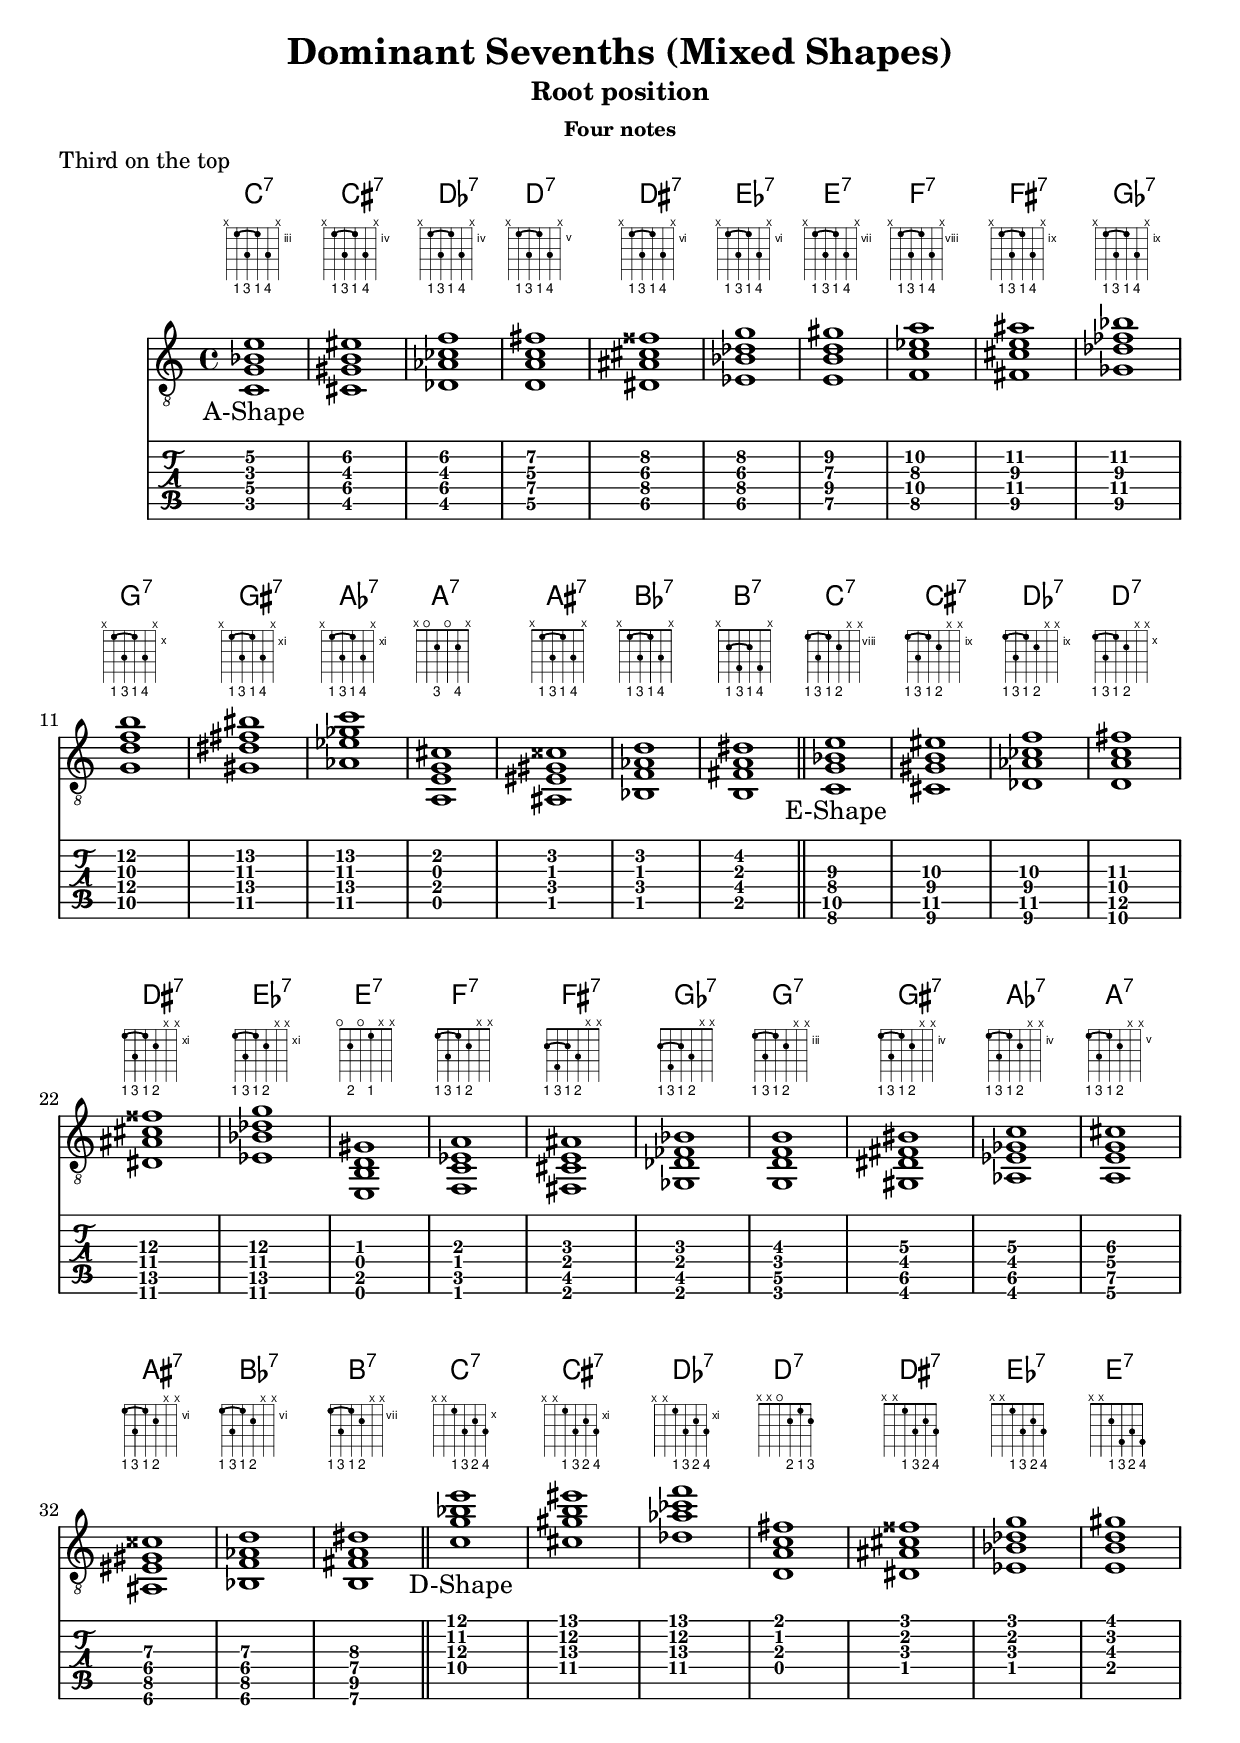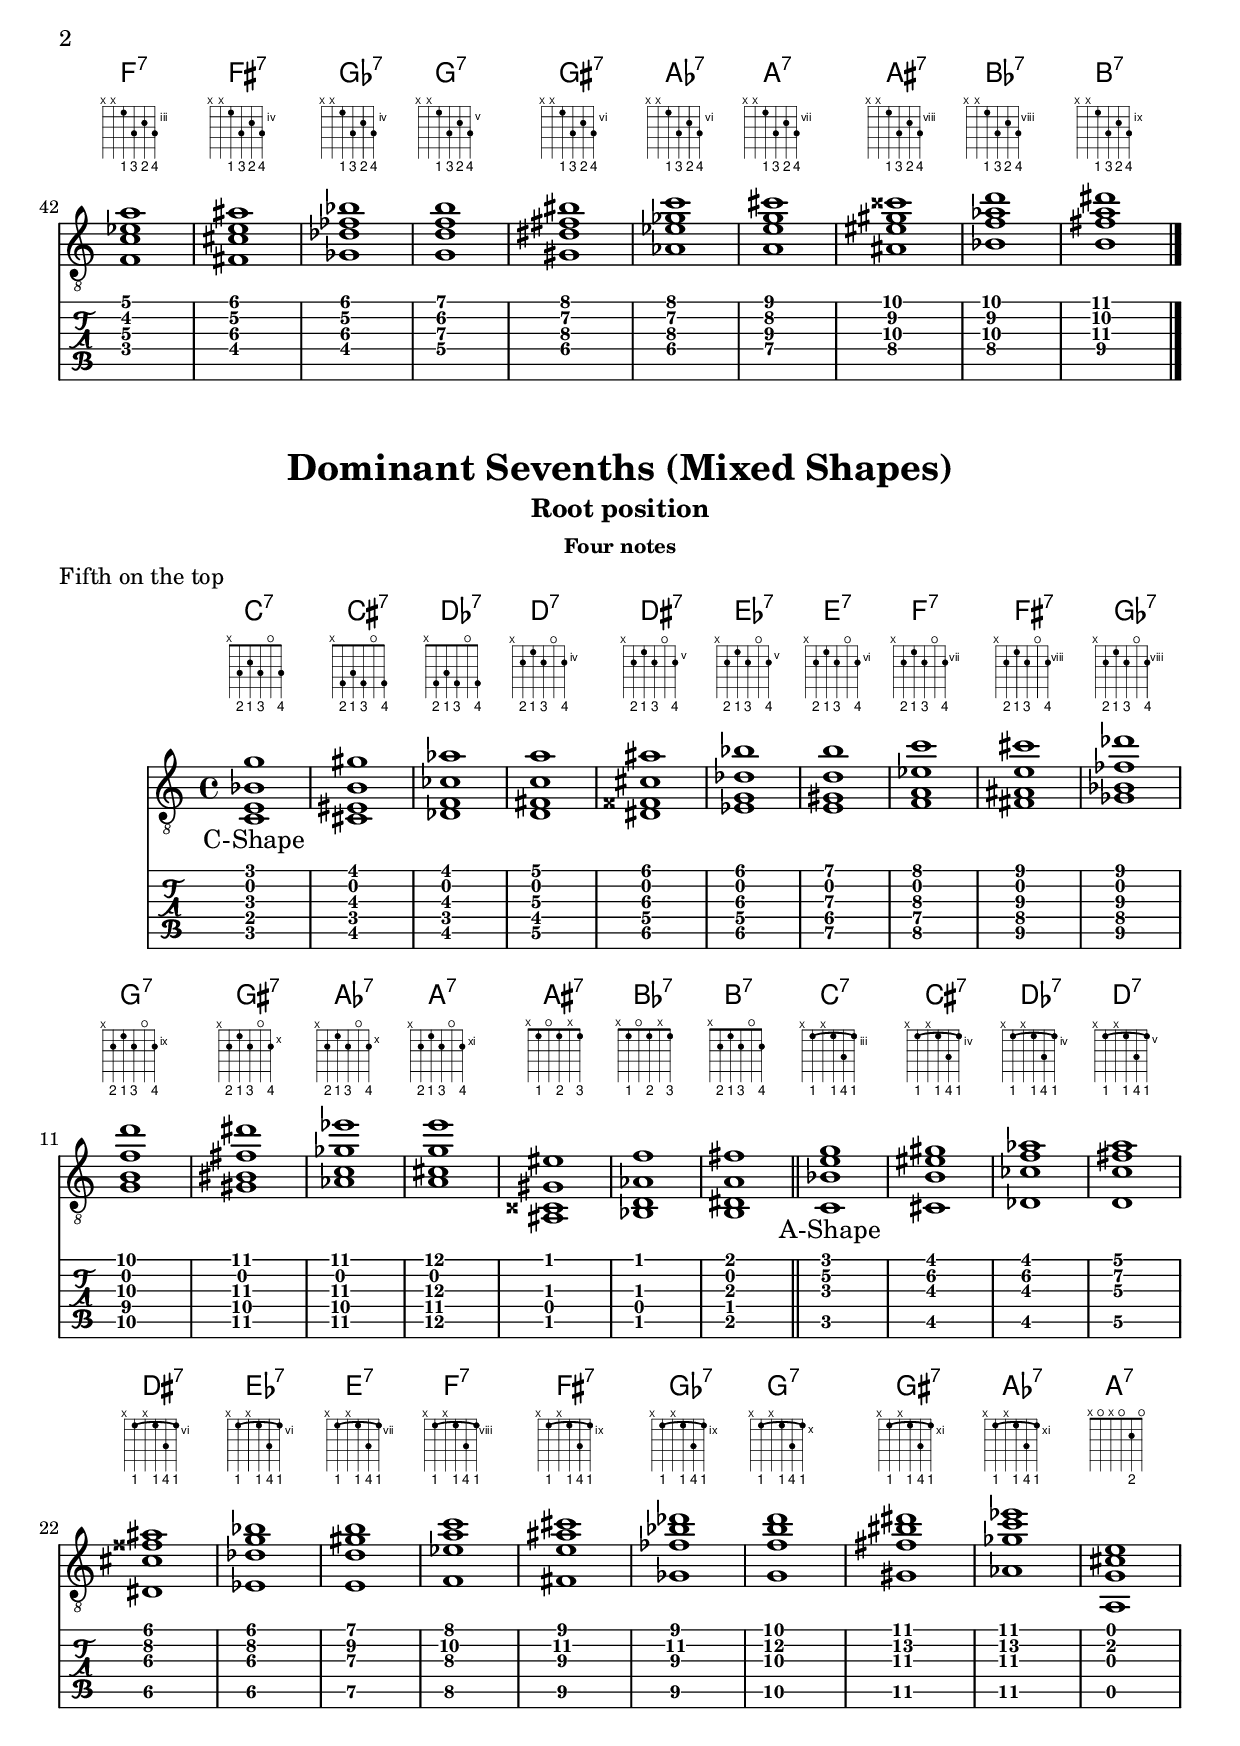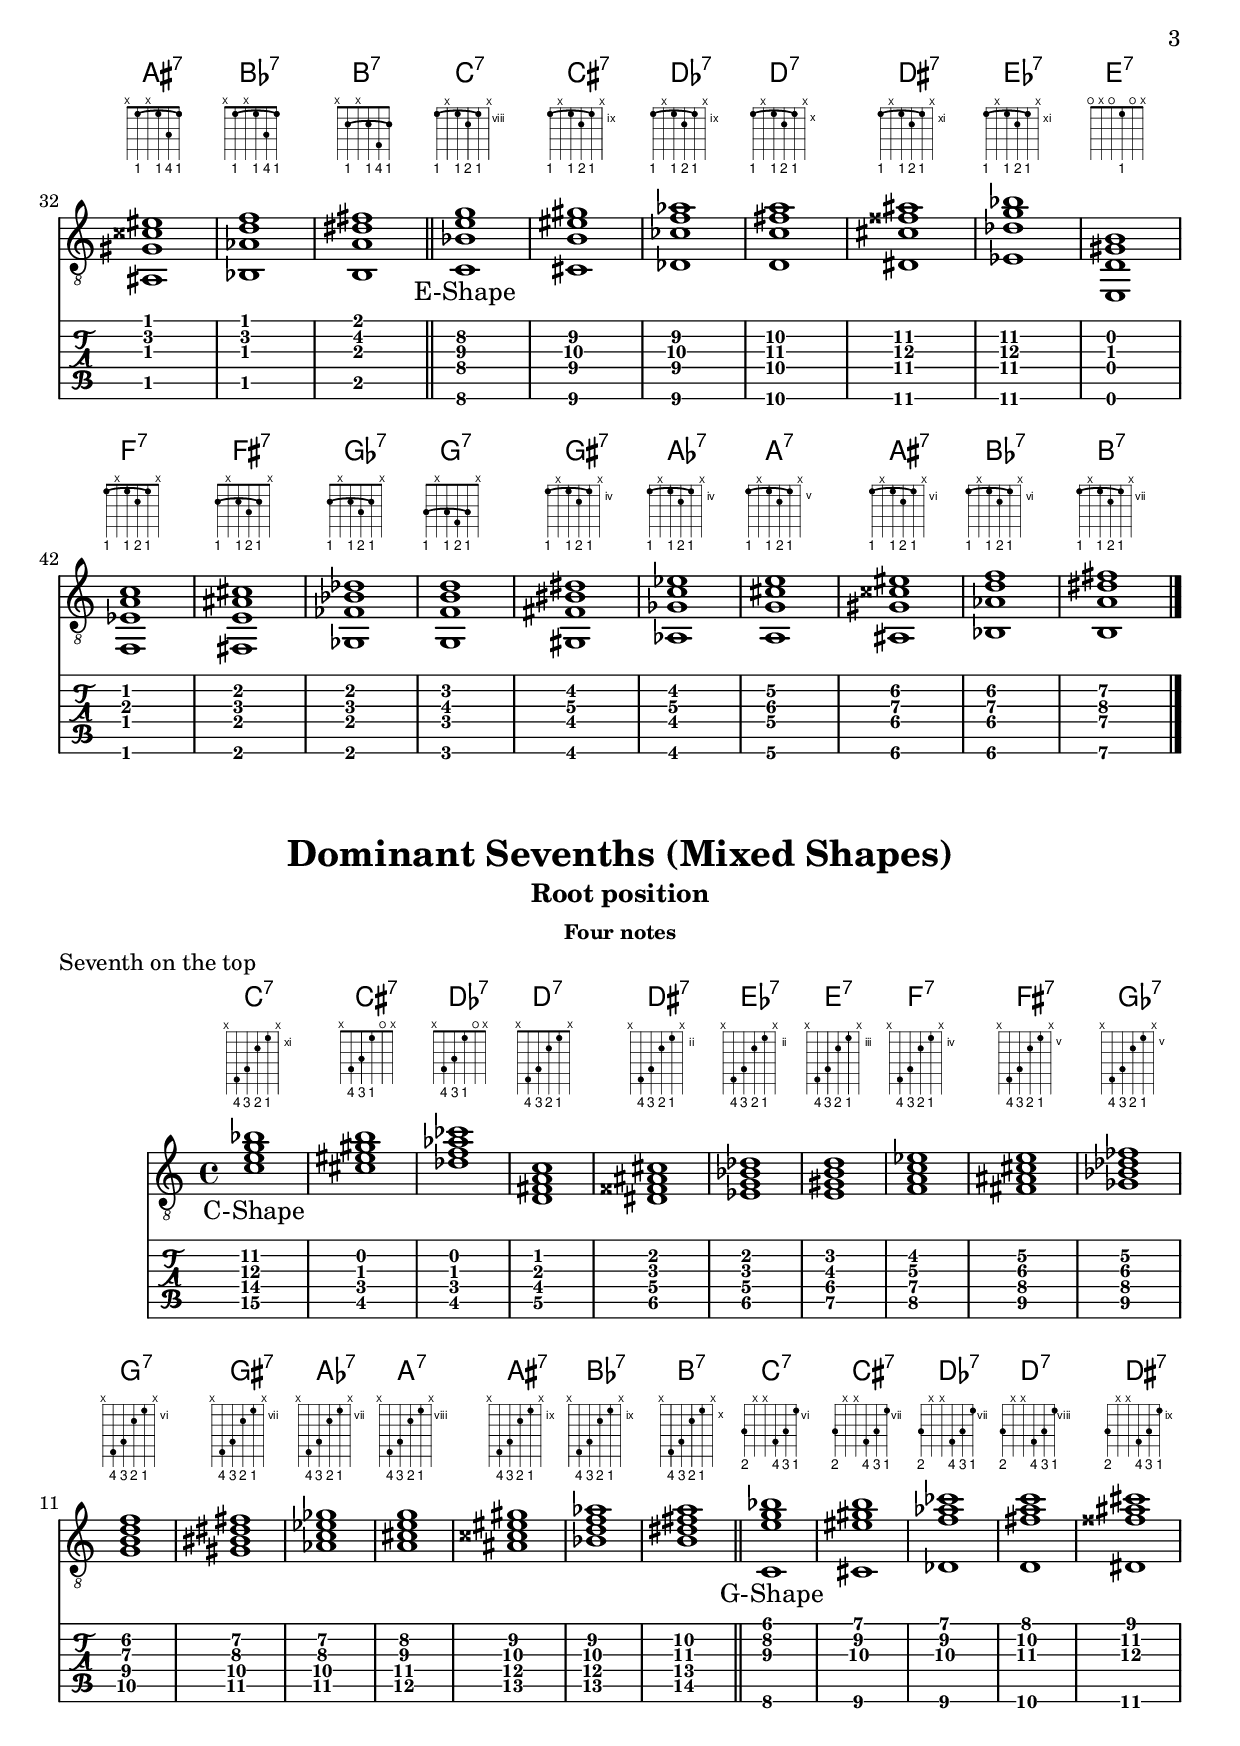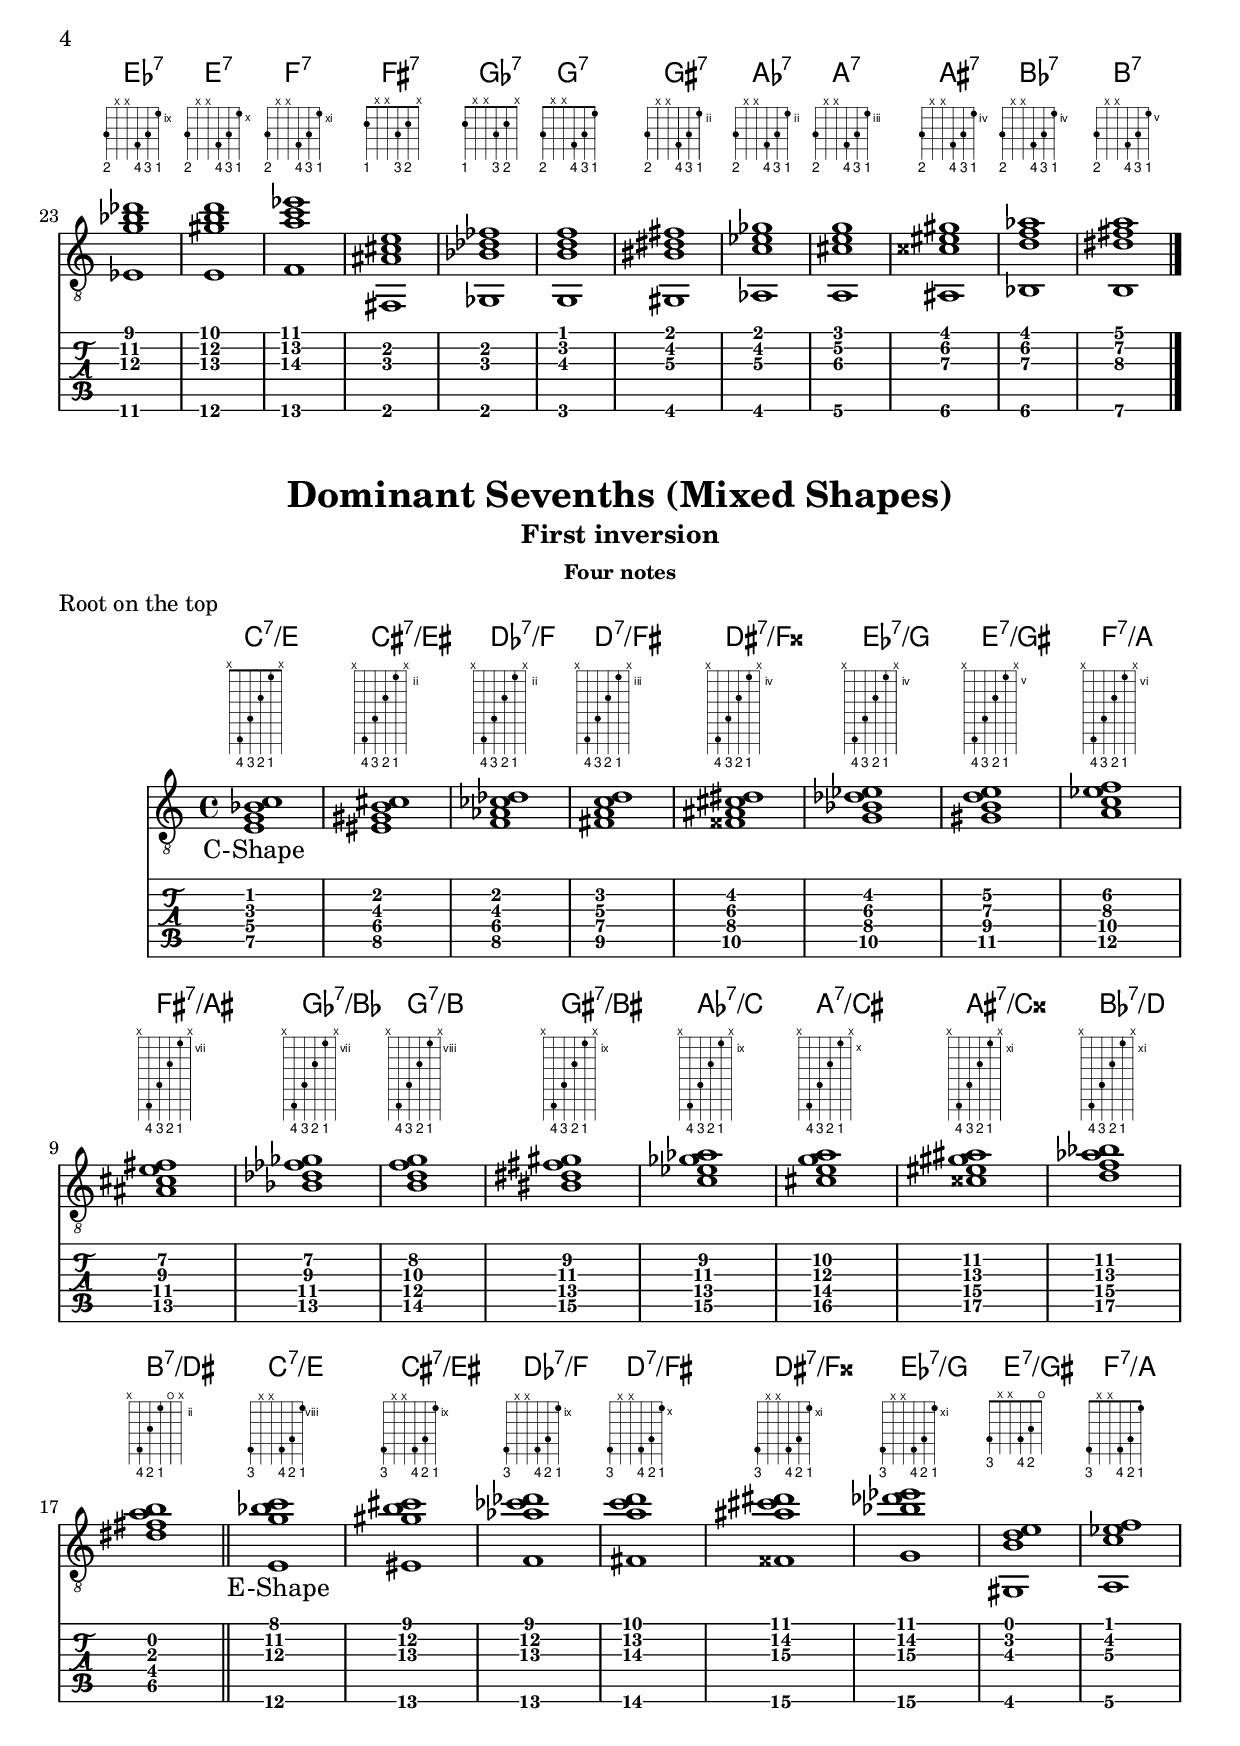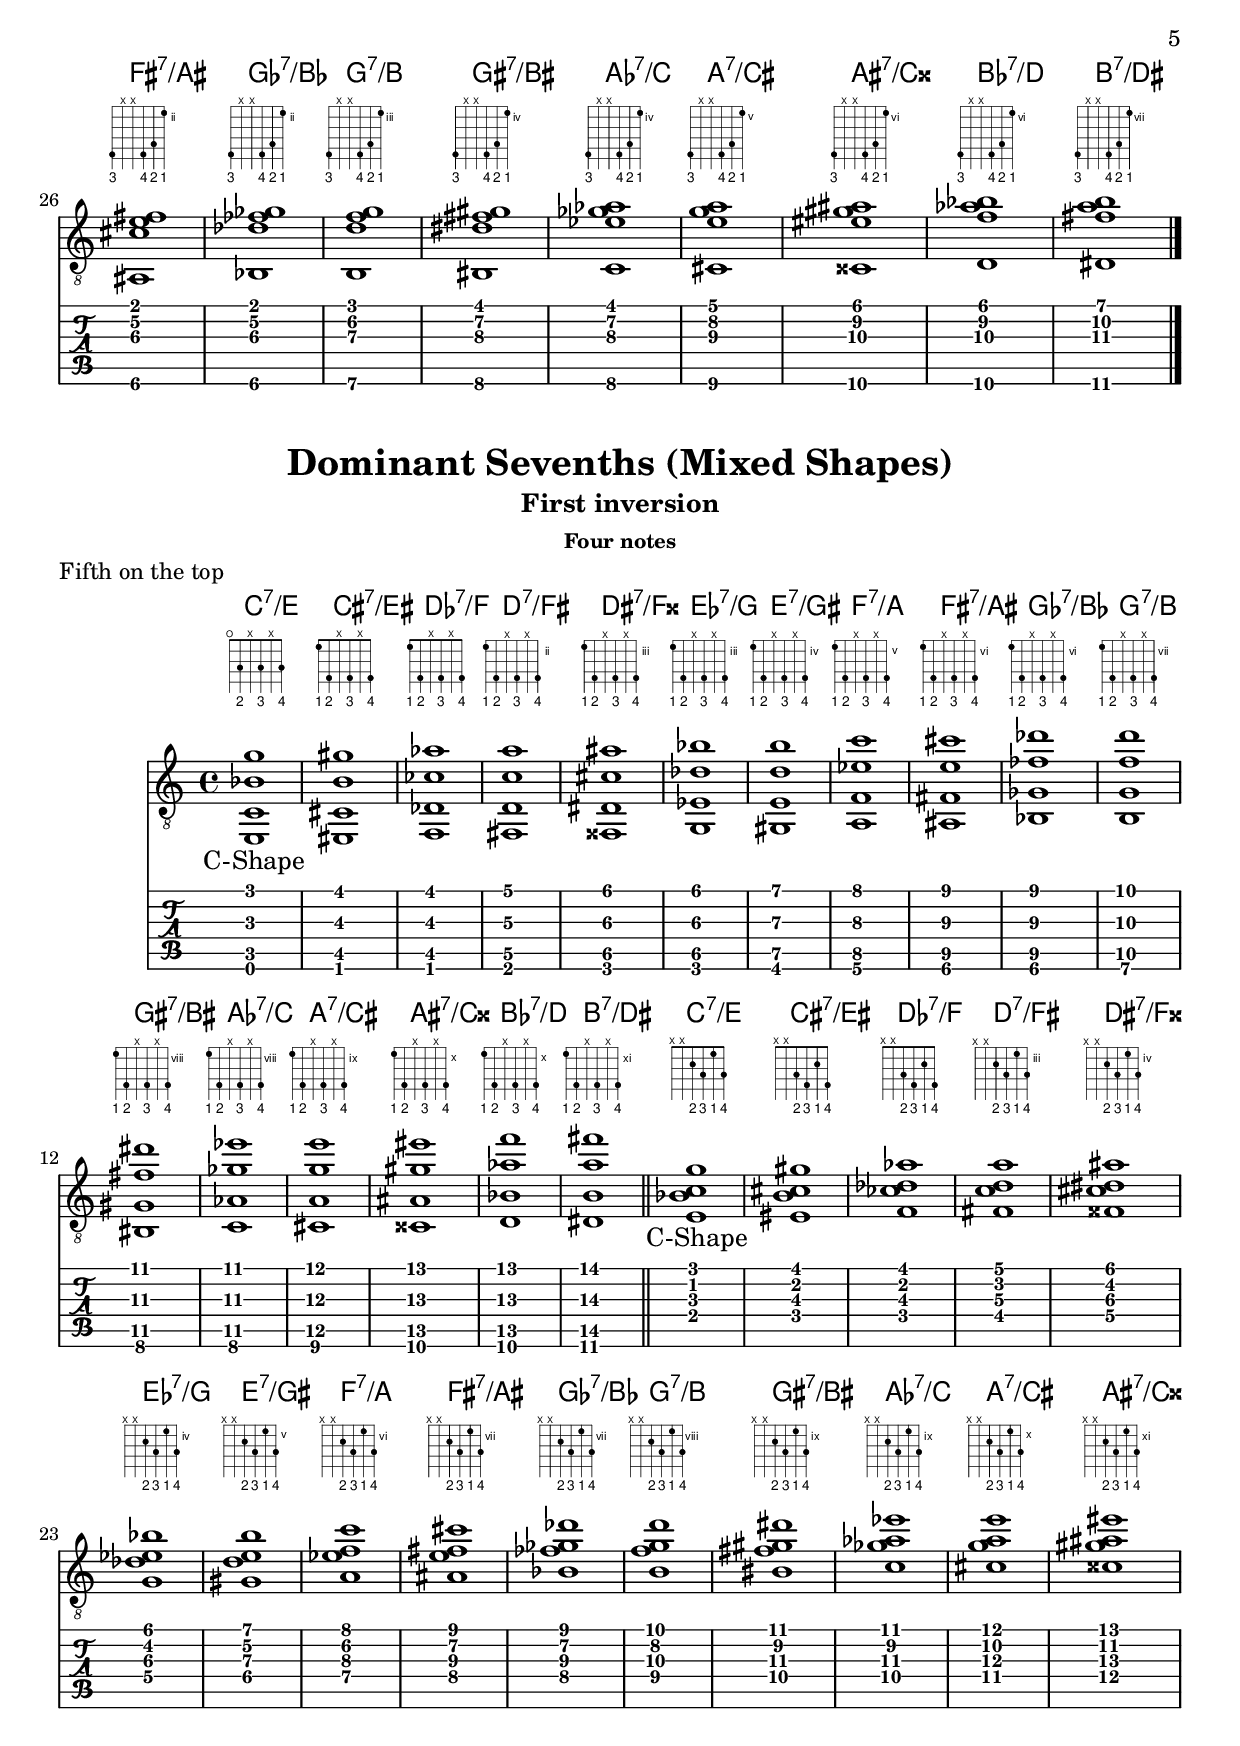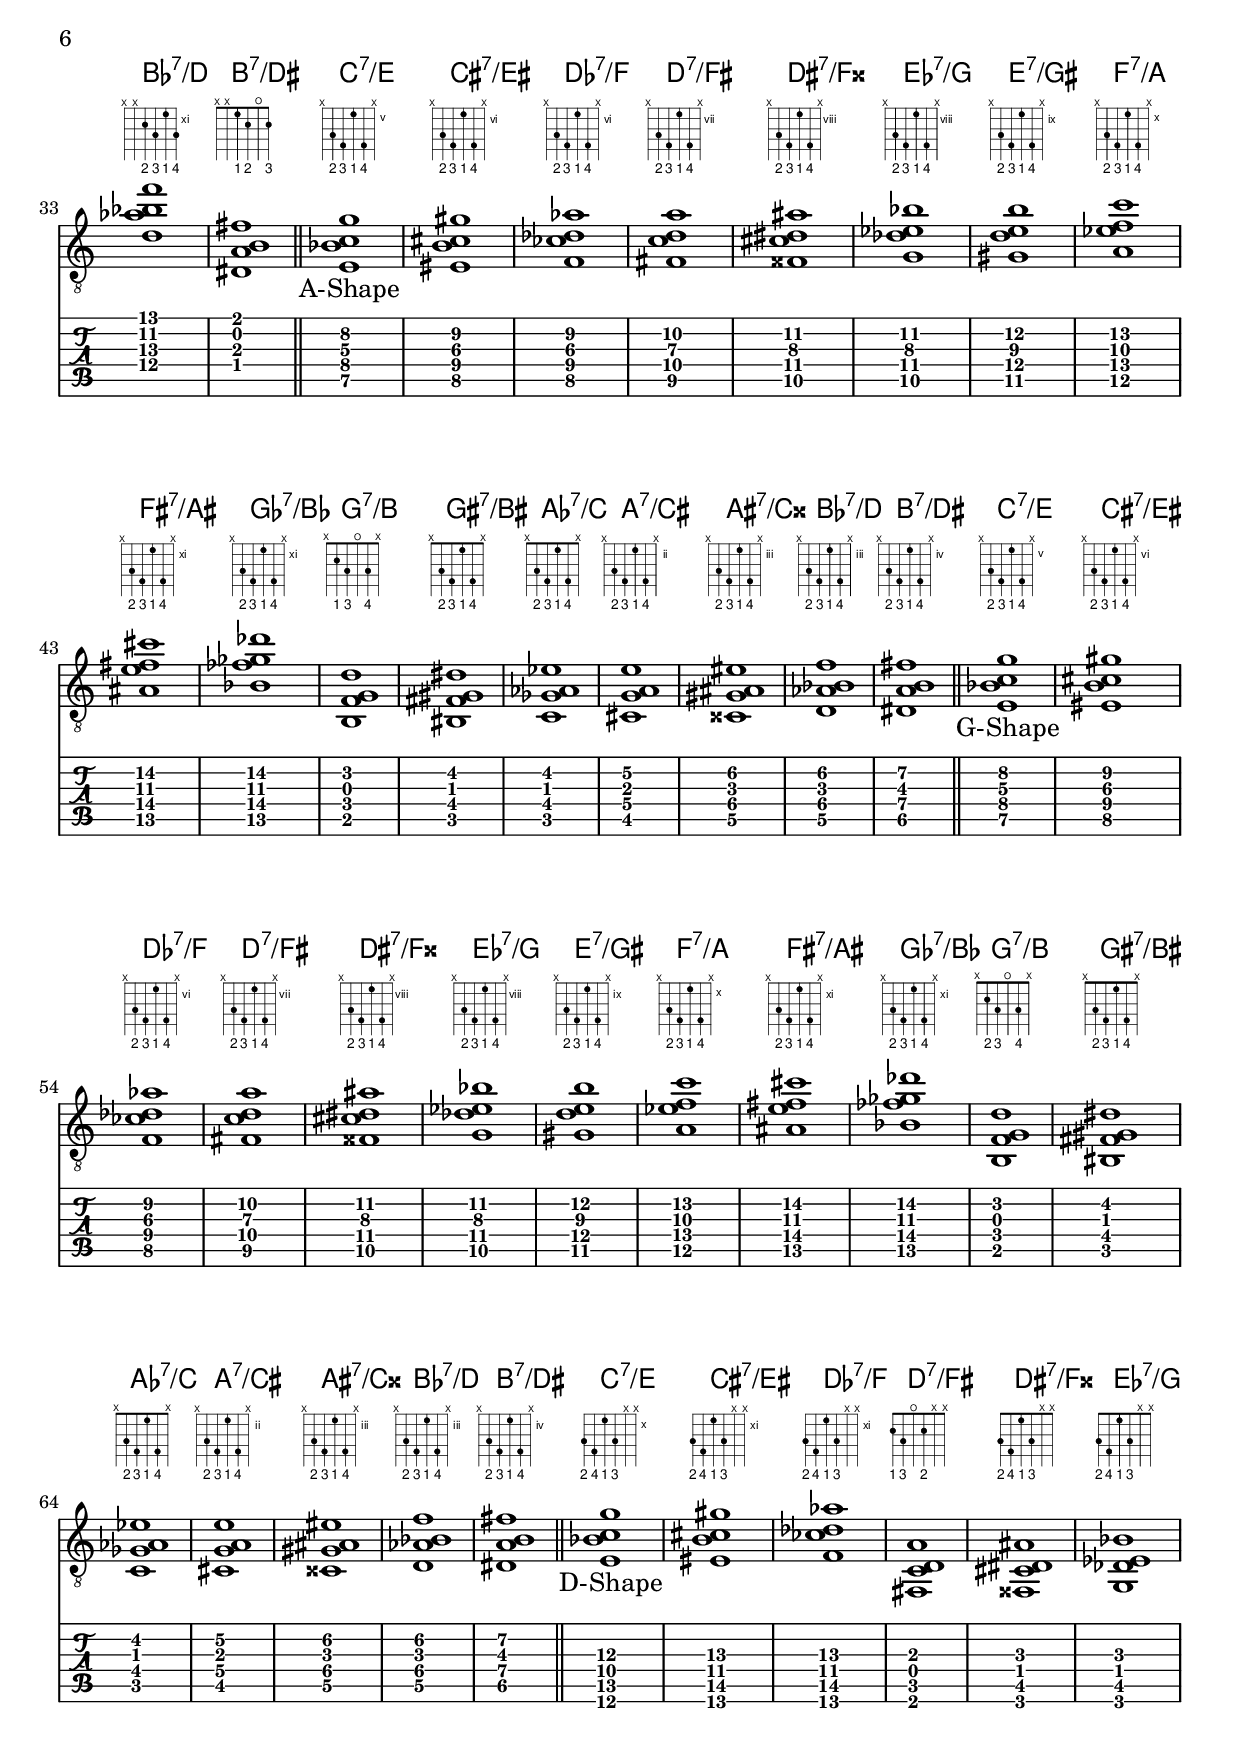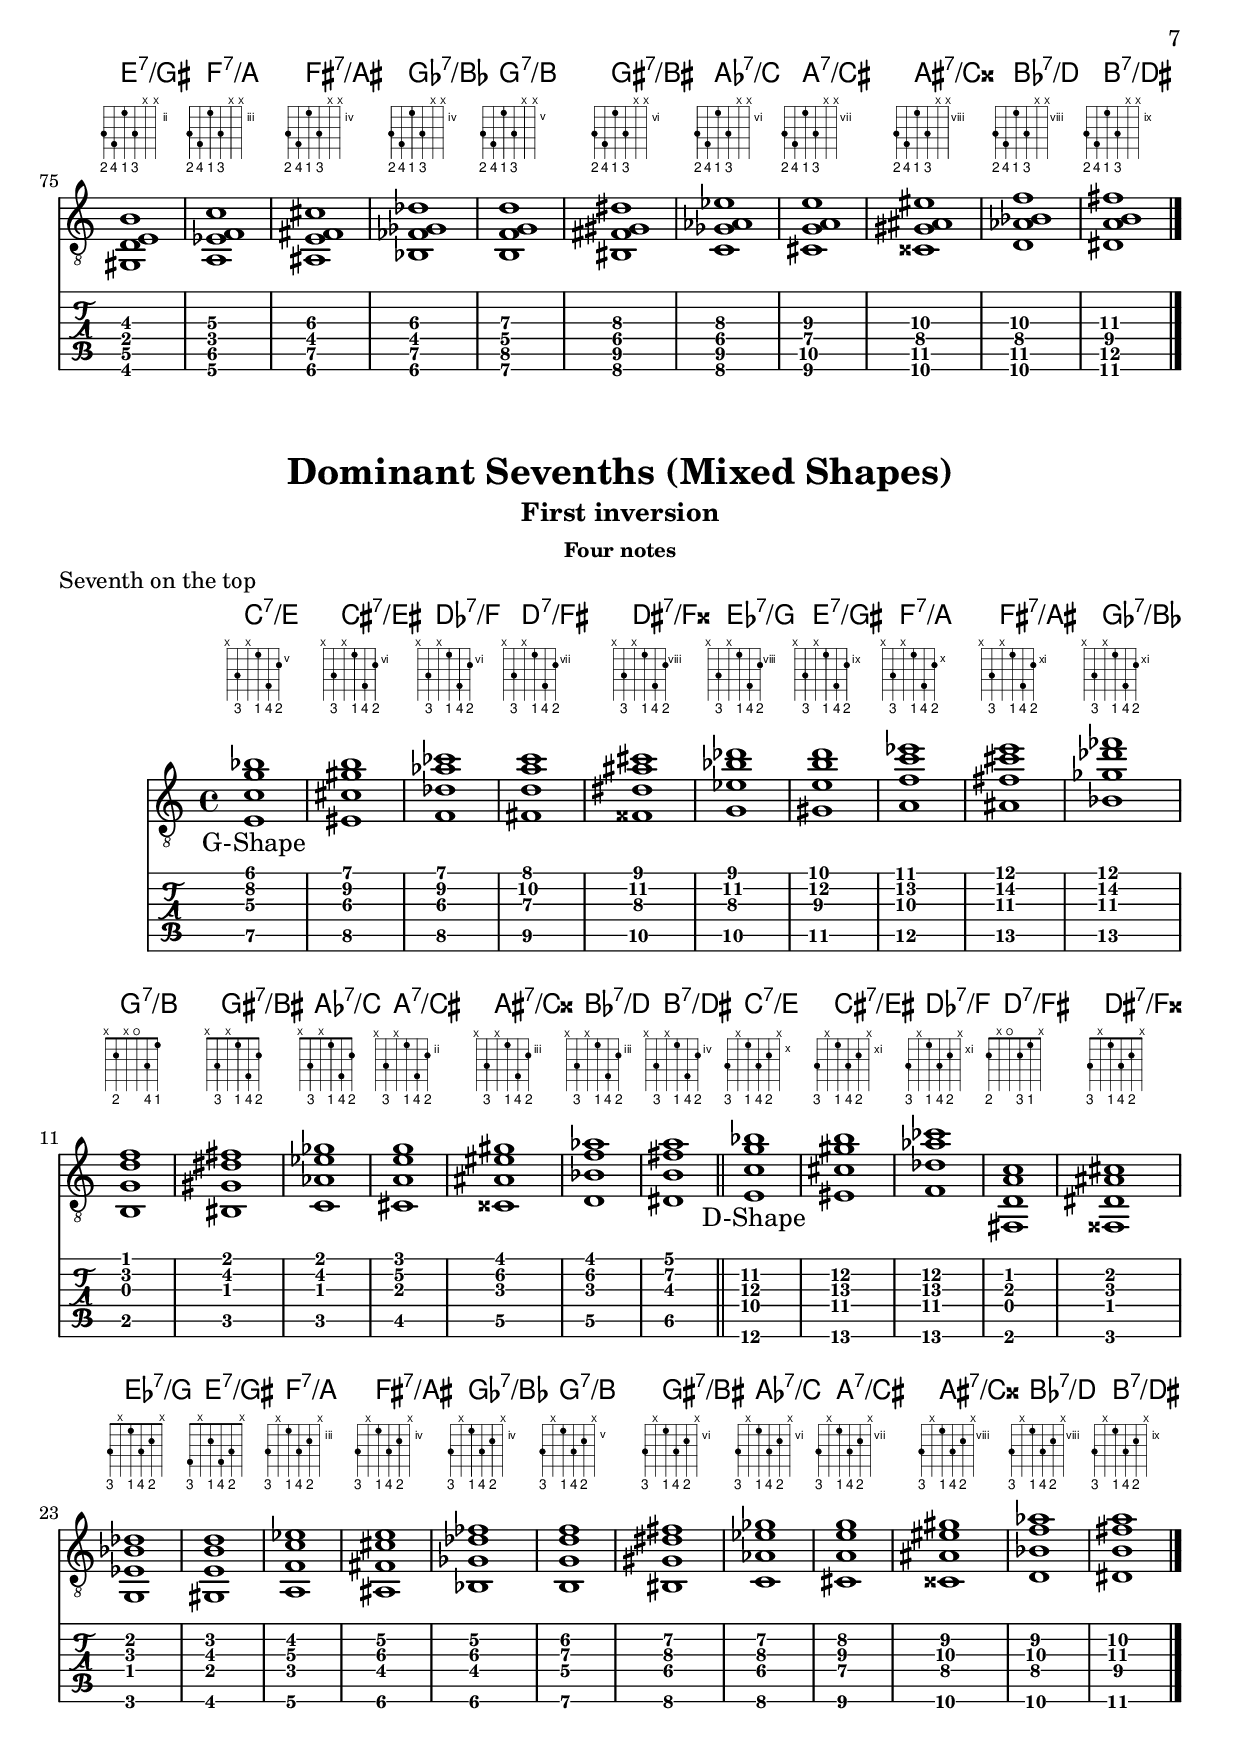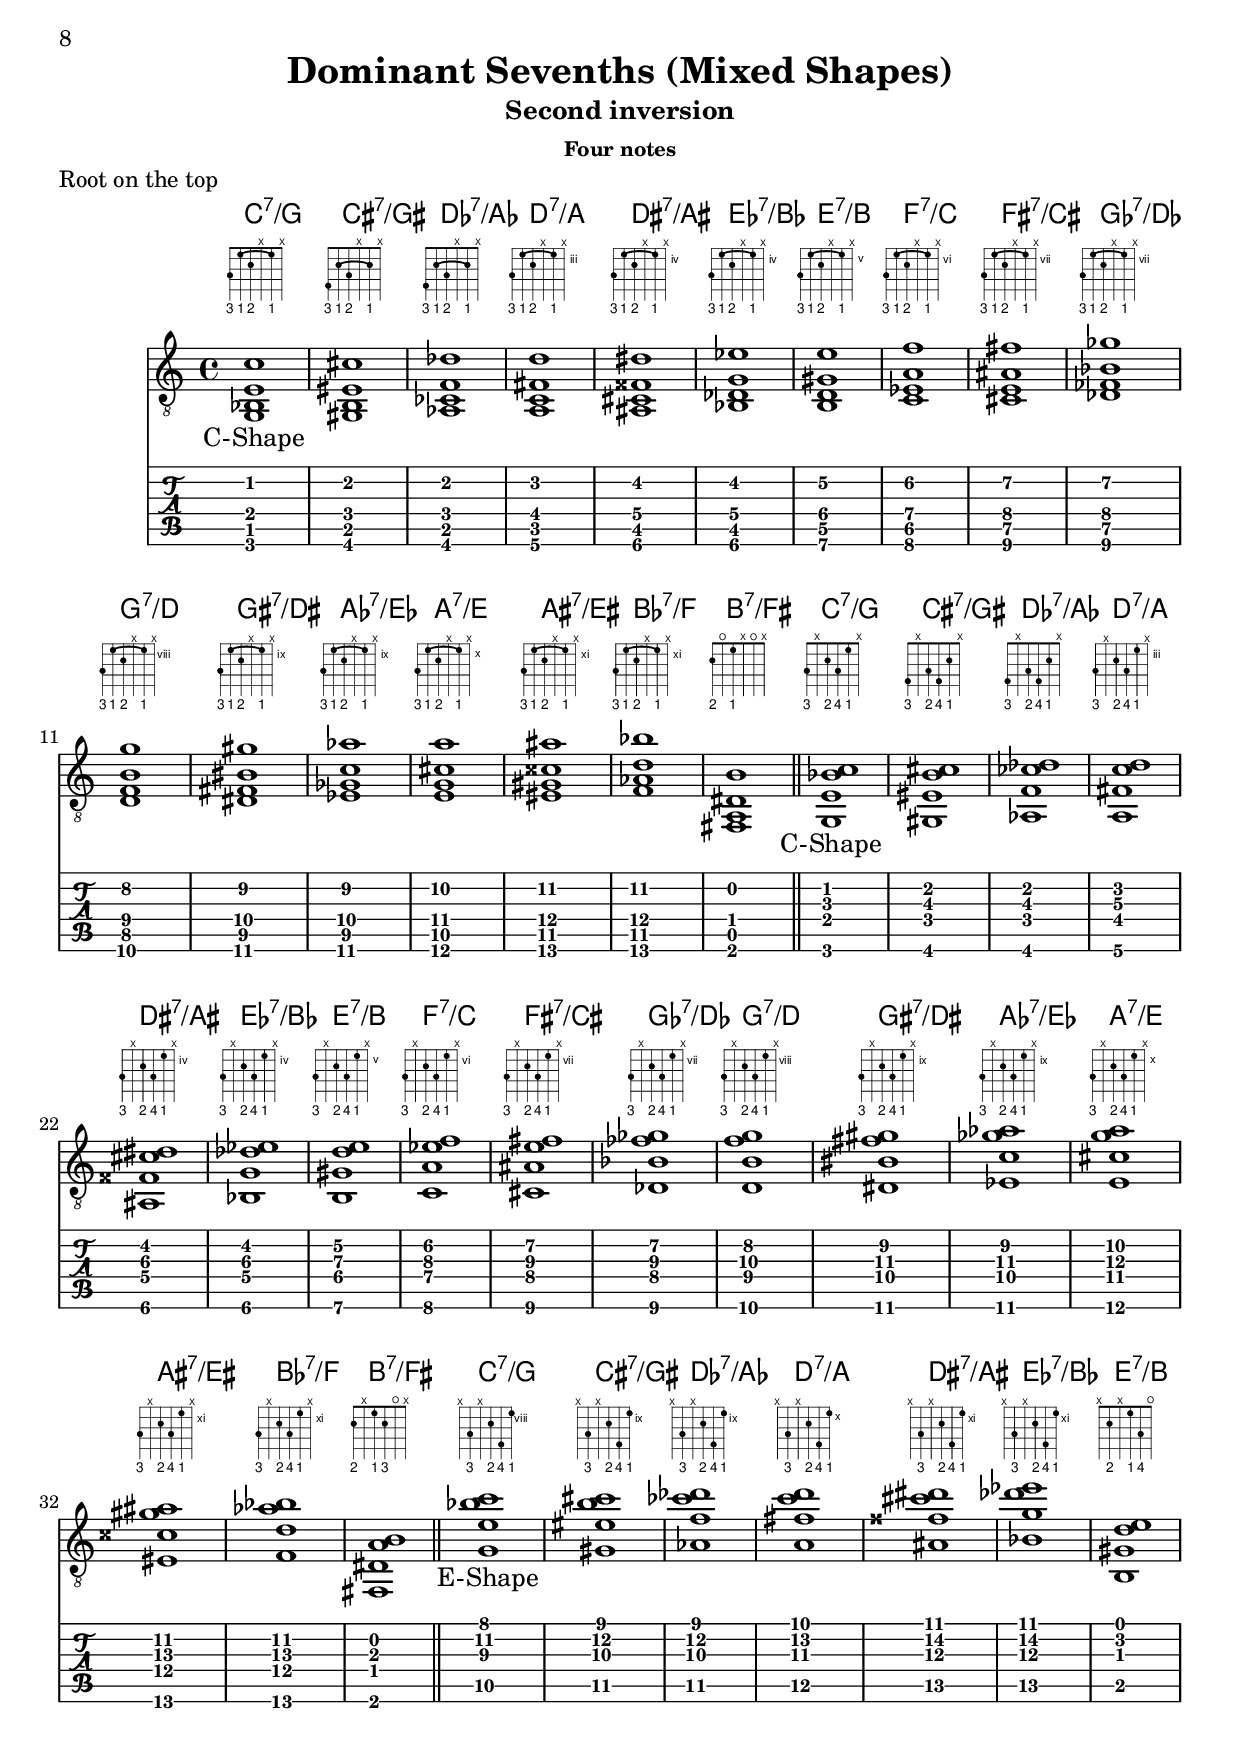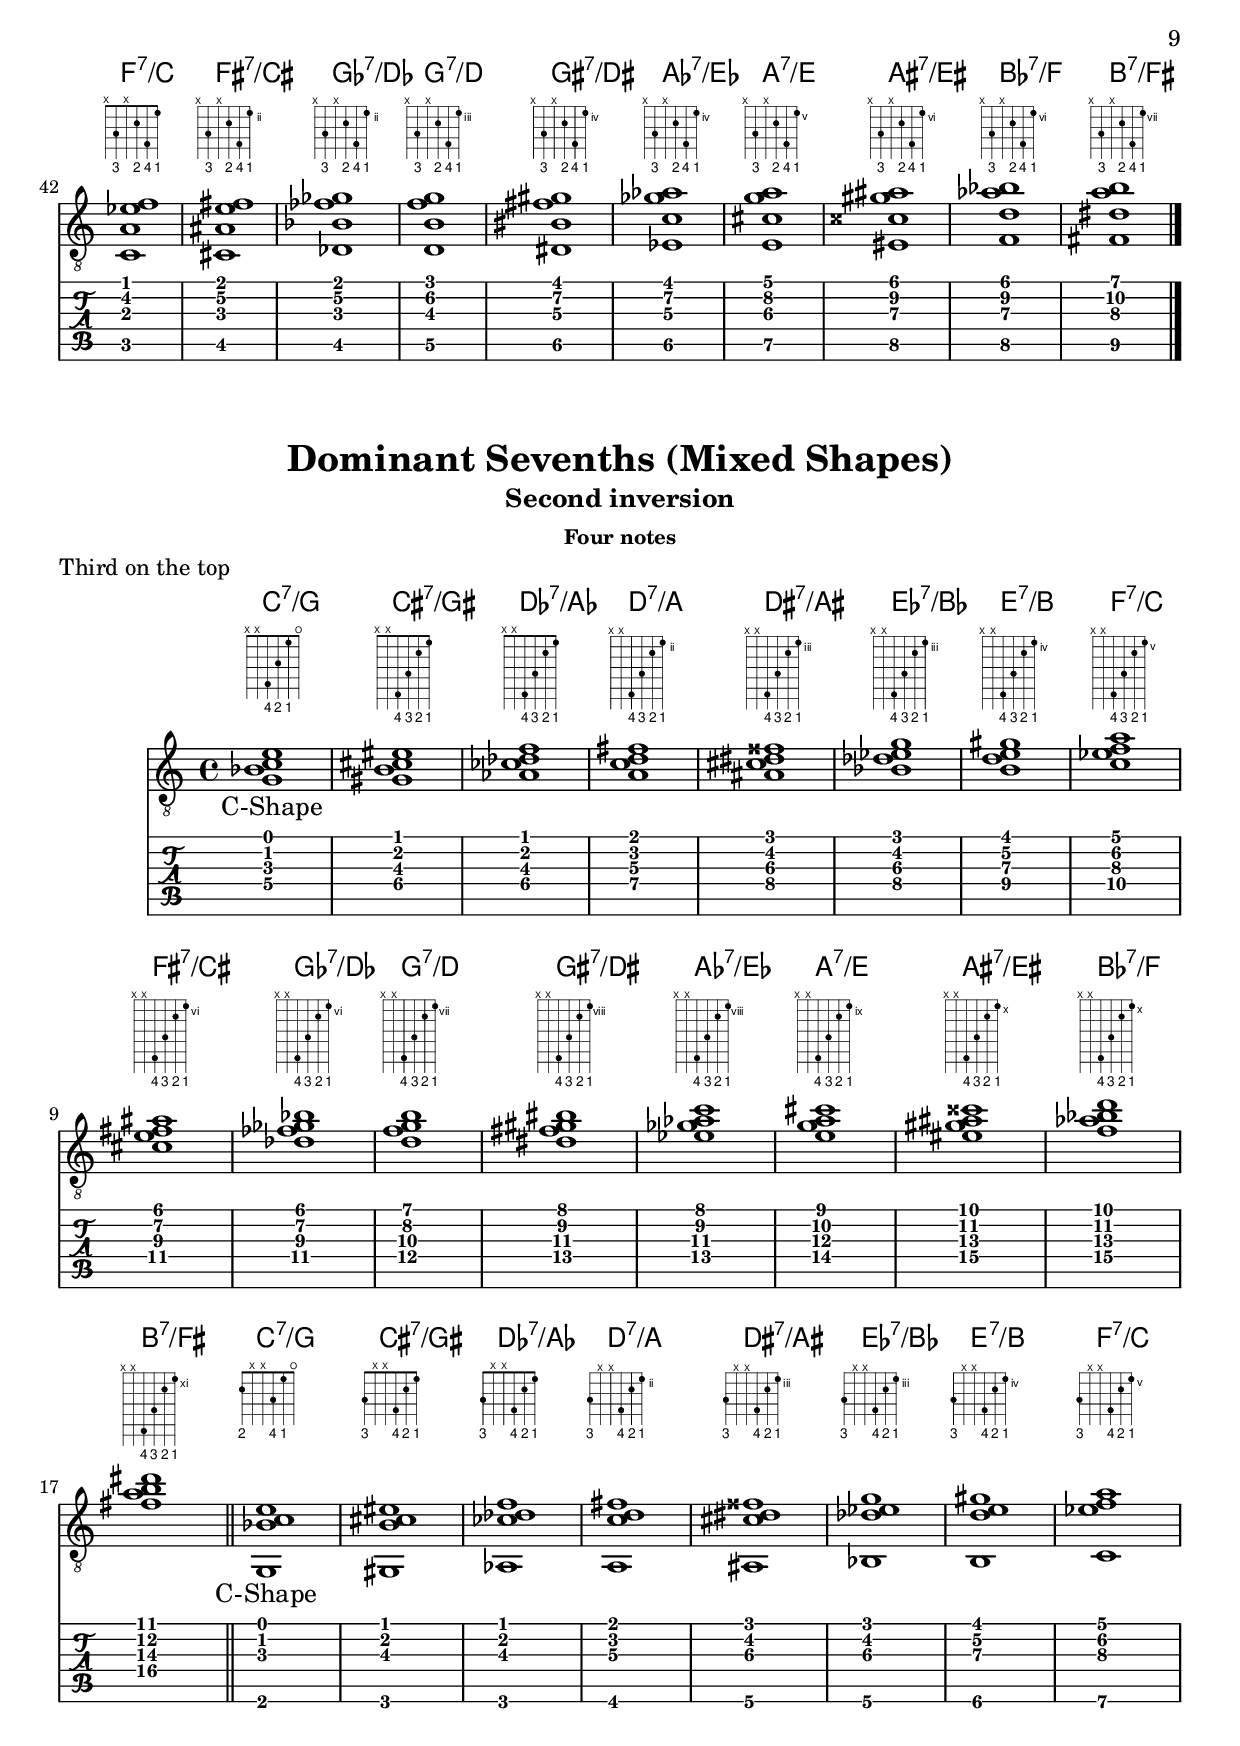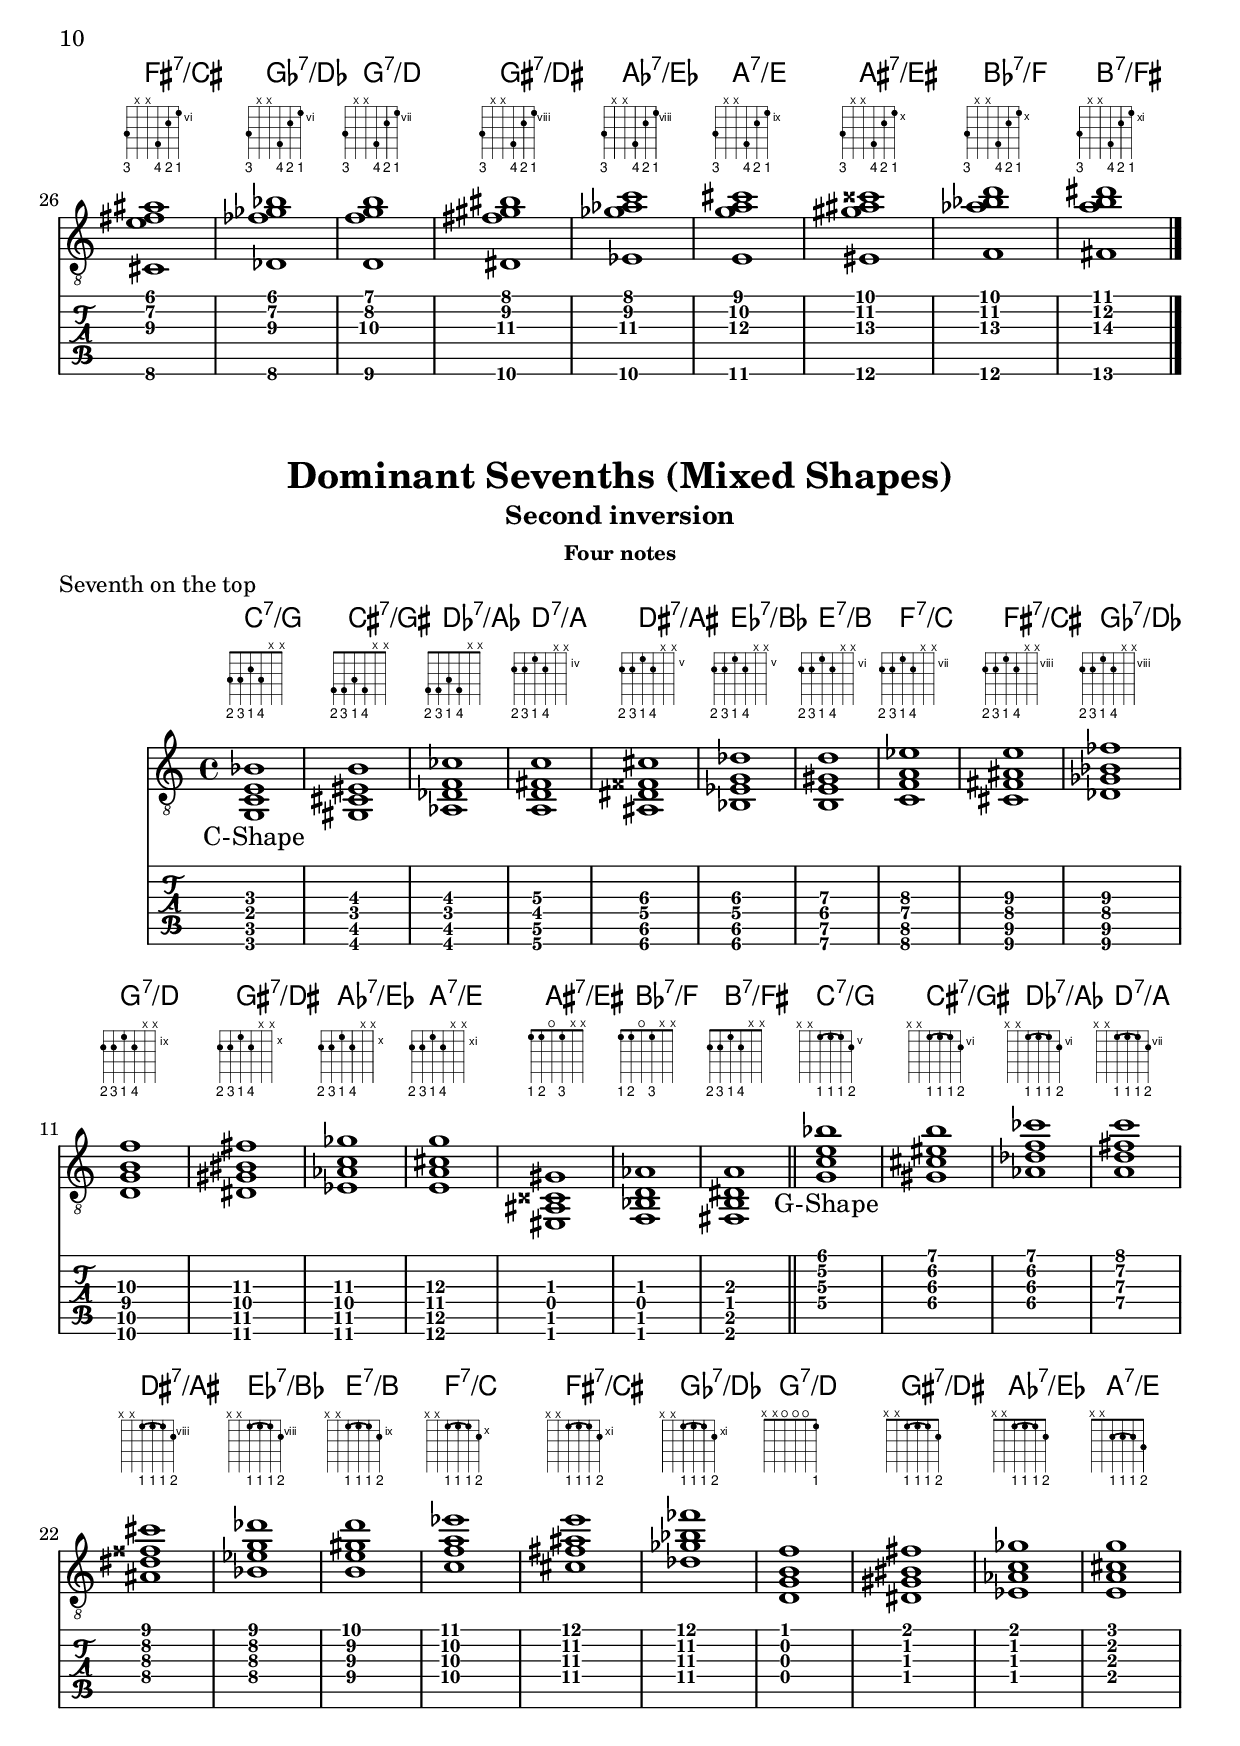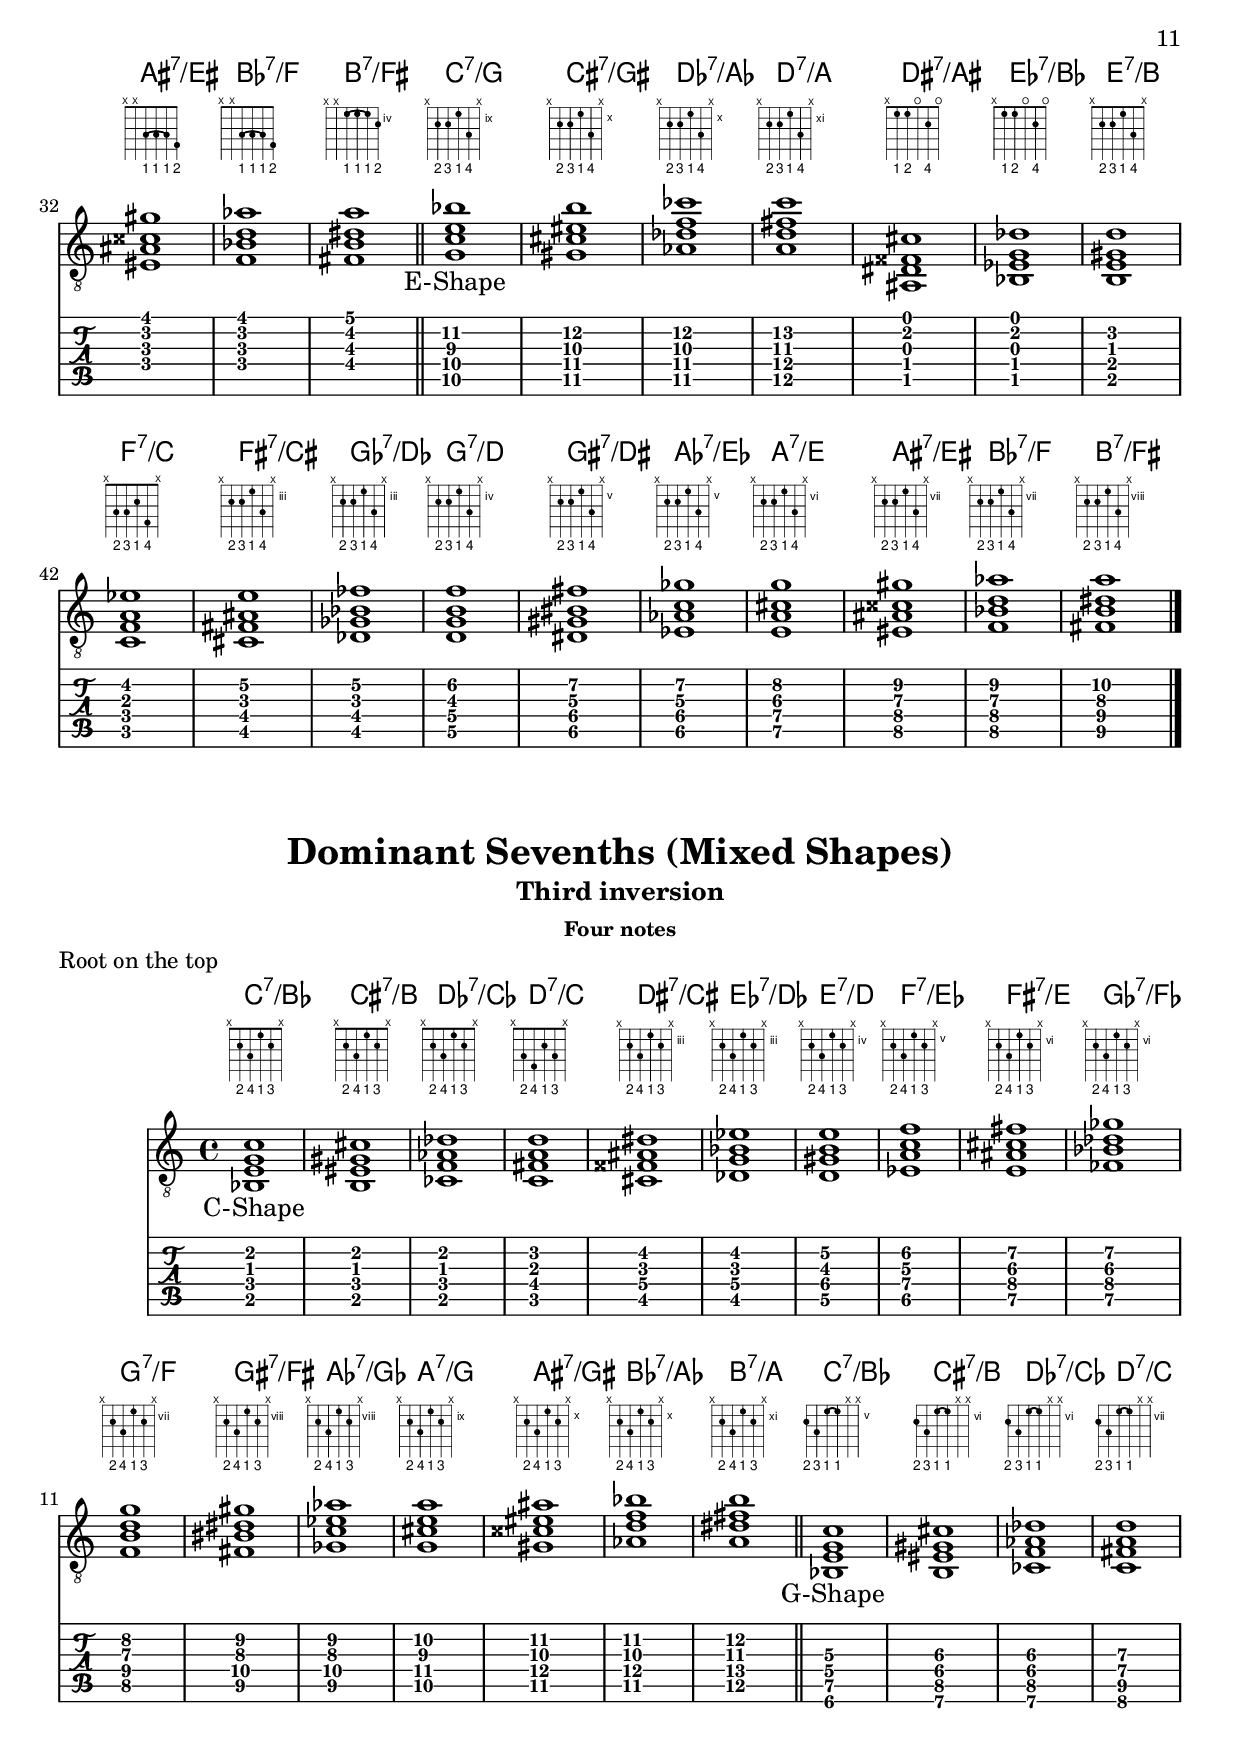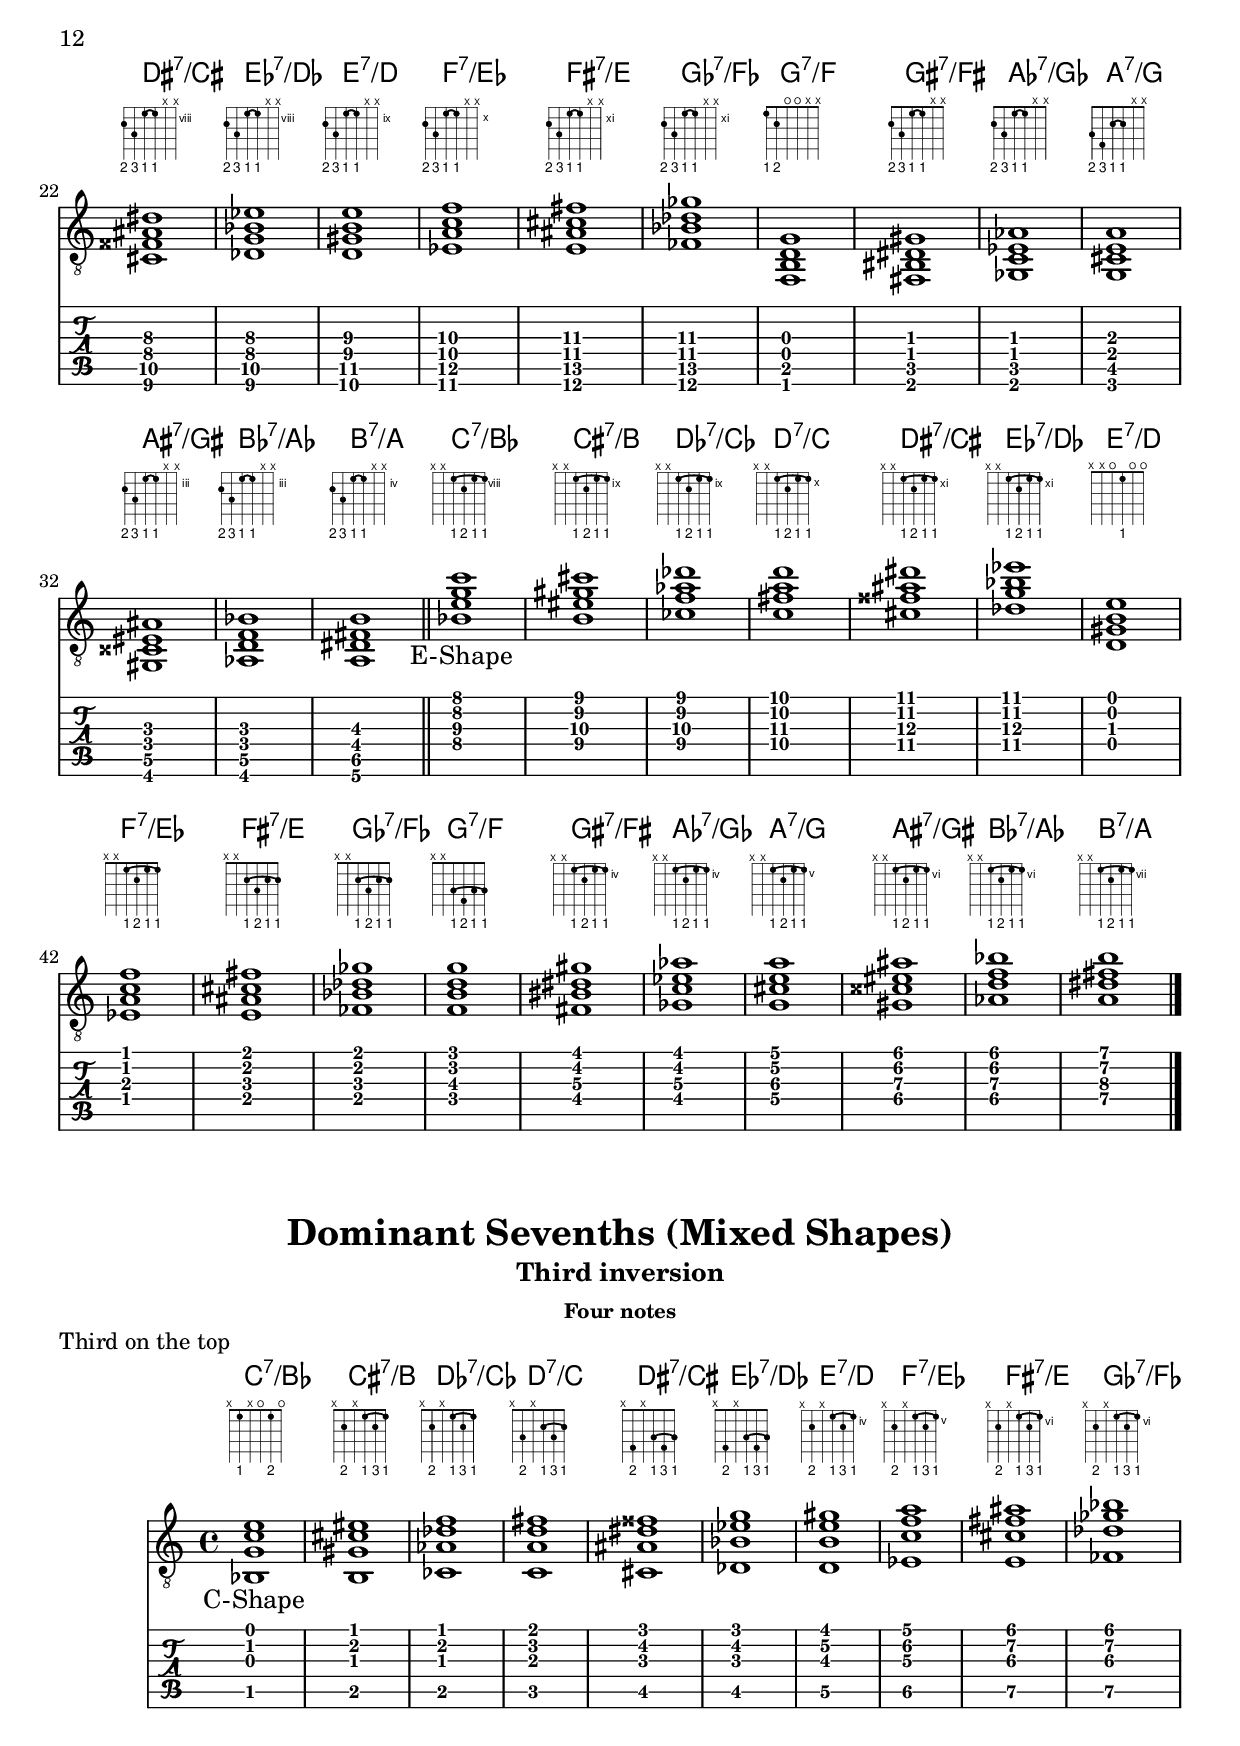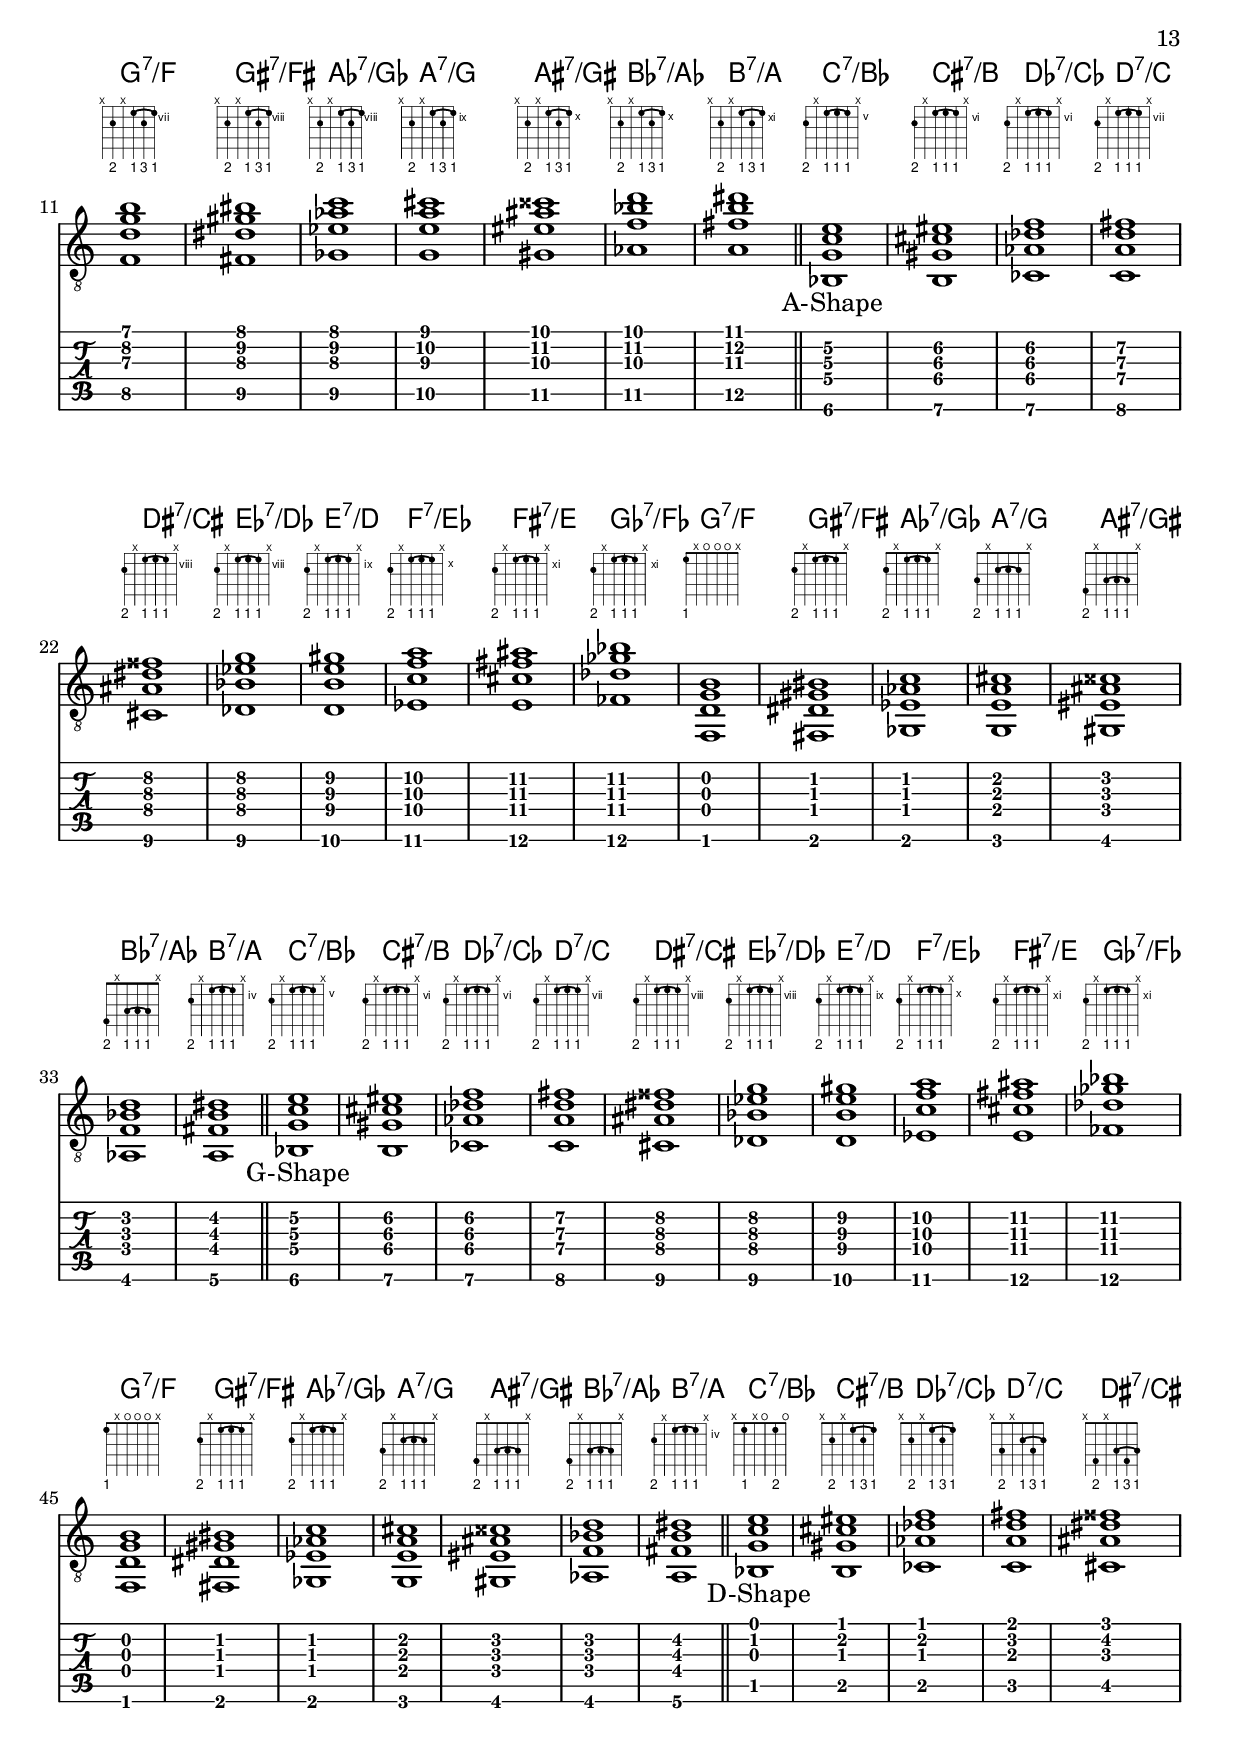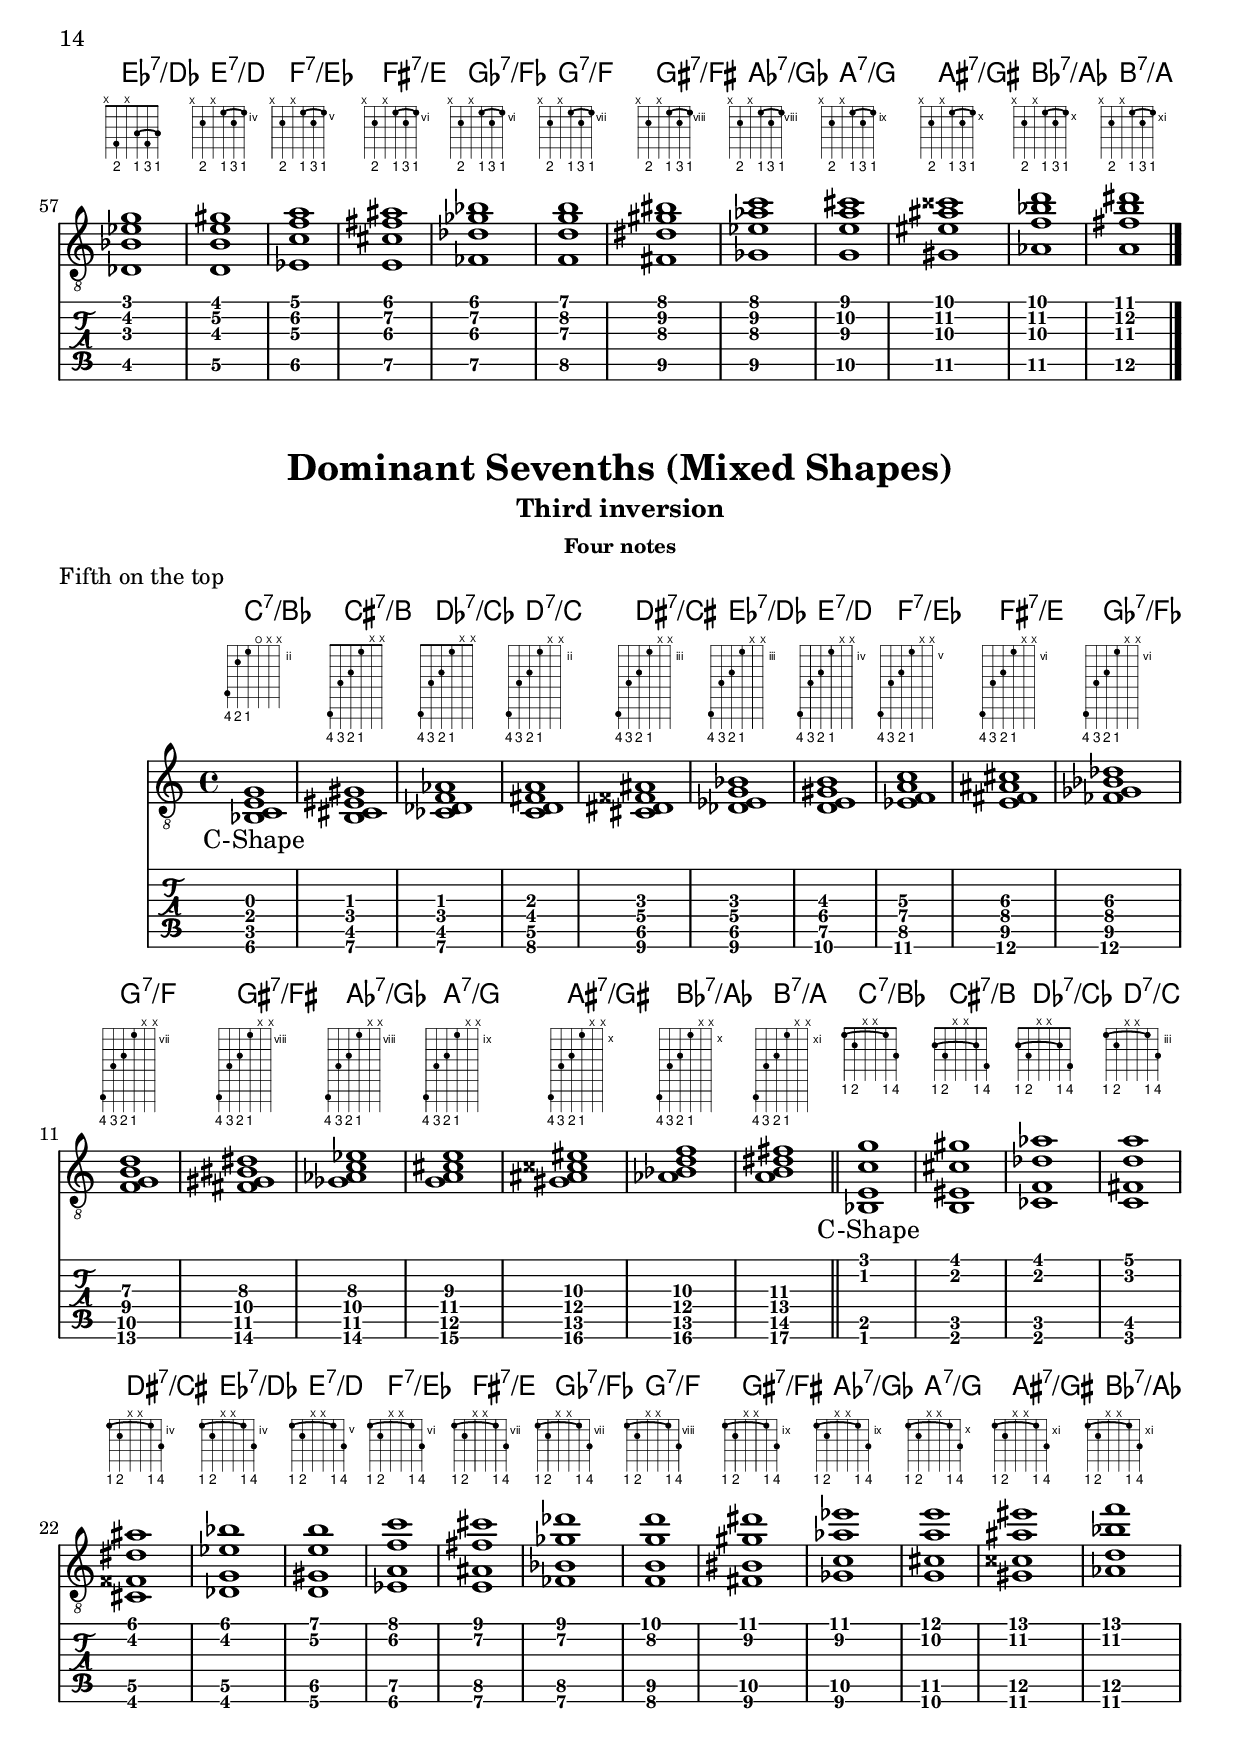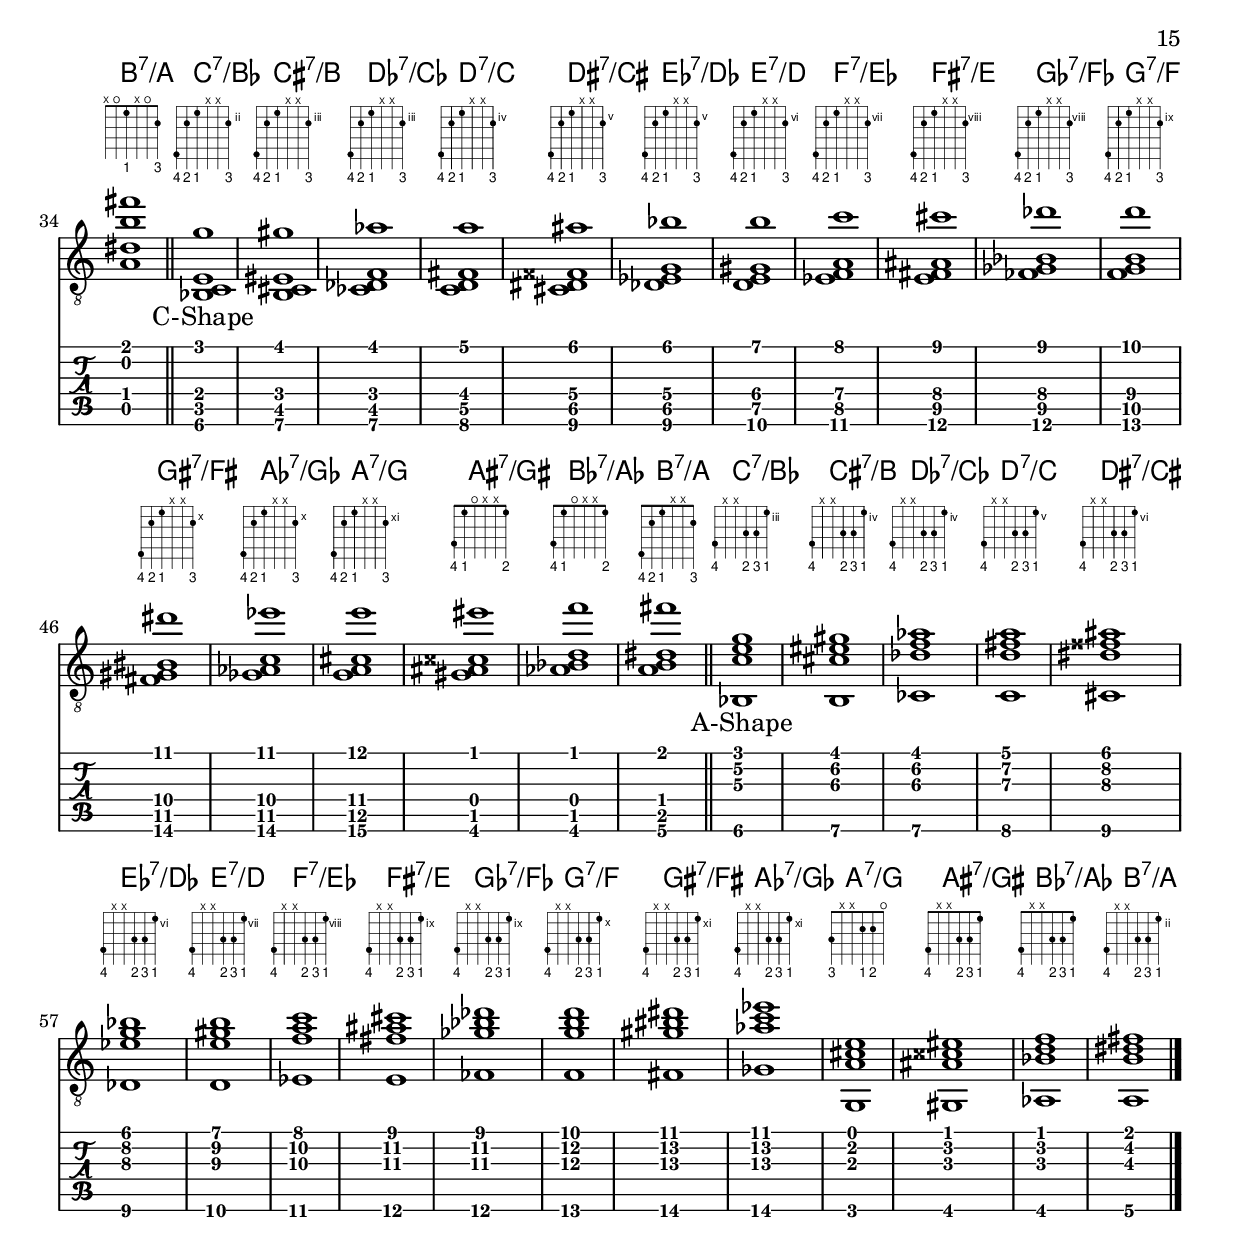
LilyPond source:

\version "2.19.15"
%\include "predefined-guitar-fretboards.ly"
\include "../c-shape.ly"
\include "../a-shape.ly"
\include "../g-shape.ly"
\include "../e-shape.ly"
\include "../d-shape.ly"
\include "../alt-shape.ly"

\layout {
   \context { %\Score
      %\override StringNumber.transparent = ##t
      \Voice
      \remove "New_fingering_engraver"
   }
}

\paper {
  print-all-headers = ##t
}

%%%%%%%%%%%%%%%%%%%%%%%%%%%%%%%%%%%%%%%%%%%%%%%%%
%%%%%%%%%%%%%%% DOMINANT SEVENTHS %%%%%%%%%%%%%%%
%%%%%%%%%%%%%%%%%%%%%%%%%%%%%%%%%%%%%%%%%%%%%%%%%
dominantSeventhsRootPositionFourNotesThirdOnTopChordSymbols = \chordmode {
% * tetrads
% ** dominant sevenths
% *** root position
% **** four notes
% ***** third on the top
  %\aShape
  %\eShape
  %\dShape
  \repeat unfold 3 {
    c1:7
    cis1:7 
    des1:7
    d1:7
    dis1:7 
    es1:7
    e1:7
    f1:7
    fis1:7 
    ges1:7
    g1:7
    gis1:7 
    as1:7
    a1:7
    ais1:7 
    bes1:7
    b1:7
  }
}

dominantSeventhsRootPositionFourNotesThirdOnTopShapes = \lyricmode {
% * tetrads
% ** dominant sevenths
% *** root position
% **** four notes
% ***** third on the top
  \repeat unfold 1 {
    A-Shape \repeat unfold 16 { \skip1 }
  }
  \repeat unfold 1 {
    E-Shape \repeat unfold 16 { \skip1 }
  }
  \repeat unfold 1 {
    D-Shape \repeat unfold 16 { \skip1 }
  }
}

dominantSeventhsRootPositionFourNotesThirdOnTop = \chordmode {
% * tetrads
% ** dominant sevenths
% *** root position
% **** four notes
% ***** third on the top
  \aShape
  c,1:1.5.7.10
  cis,1:1.5.7.10
  des,1:1.5.7.10
  d,1:1.5.7.10
  dis,1:1.5.7.10
  es,1:1.5.7.10
  e,1:1.5.7.10
  f,1:1.5.7.10
  fis,1:1.5.7.10
  ges,1:1.5.7.10
  g,1:1.5.7.10
  gis,1:1.5.7.10
  as,1:1.5.7.10
  a,,1:1.5.7.10
  ais,,1:1.5.7.10
  bes,,1:1.5.7.10
  b,,1:1.5.7.10
  \bar "||"
  \eShape
  c,1:1.5.7.10
  cis,1:1.5.7.10
  des,1:1.5.7.10
  d,1:1.5.7.10
  dis,1:1.5.7.10
  es,1:1.5.7.10
  e,,1:1.5.7.10
  f,,1:1.5.7.10
  fis,,1:1.5.7.10
  ges,,1:1.5.7.10
  g,,1:1.5.7.10
  gis,,1:1.5.7.10
  as,,1:1.5.7.10
  a,,1:1.5.7.10
  ais,,1:1.5.7.10
  bes,,1:1.5.7.10
  b,,1:1.5.7.10
  \bar "||"
  \dShape
  c1:1.5.7.10
  cis1:1.5.7.10
  des1:1.5.7.10
  d,1:1.5.7.10
  dis,1:1.5.7.10
  es,1:1.5.7.10
  e,1:1.5.7.10
  f,1:1.5.7.10
  fis,1:1.5.7.10
  ges,1:1.5.7.10
  g,1:1.5.7.10
  gis,1:1.5.7.10
  as,1:1.5.7.10
  a,1:1.5.7.10
  ais,1:1.5.7.10
  bes,1:1.5.7.10
  b,1:1.5.7.10
  \bar "|."
}

dominantSeventhsRootPositionFourNotesFifthOnTopChordSymbols = \chordmode {
% * tetrads
% ** dominant sevenths
% *** root position
% **** four notes
% ***** fifth on the top
  %\cShape
  %\aShape
  %\eShape
  \repeat unfold 3 {
    c1:7
    cis1:7 
    des1:7
    d1:7
    dis1:7 
    es1:7
    e1:7
    f1:7
    fis1:7 
    ges1:7
    g1:7
    gis1:7 
    as1:7
    a1:7
    ais1:7 
    bes1:7
    b1:7
  }
}

dominantSeventhsRootPositionFourNotesFifthOnTopShapes = \lyricmode {
% * tetrads
% ** dominant sevenths
% *** root position
% **** four notes
% ***** fifth on the top
  C-Shape \repeat unfold 16 { \skip1 }
  A-Shape \repeat unfold 16 { \skip1 }
  E-Shape \repeat unfold 16 { \skip1 }
}

dominantSeventhsRootPositionFourNotesFifthOnTop = \chordmode {
% * tetrads
% ** dominant sevenths
% *** root position
% **** four notes
% ***** fifth on the top
  \cShape
  c,1:1.3.7.12
  cis,1:1.3.7.12
  des,1:1.3.7.12
  d,1:1.3.7.12
  dis,1:1.3.7.12
  es,1:1.3.7.12
  e,1:1.3.7.12
  f,1:1.3.7.12
  fis,1:1.3.7.12
  ges,1:1.3.7.12
  g,1:1.3.7.12
  gis,1:1.3.7.12
  as,1:1.3.7.12
  a,1:1.3.7.12
  ais,,1:1.3.7.12
  bes,,1:1.3.7.12
  b,,1:1.3.7.12
  \bar "||"
  \aShape
  c,1:1.7.10.12
  cis,1:1.7.10.12
  des,1:1.7.10.12
  d,1:1.7.10.12
  dis,1:1.7.10.12
  es,1:1.7.10.12
  e,1:1.7.10.12
  f,1:1.7.10.12
  fis,1:1.7.10.12
  ges,1:1.7.10.12
  g,1:1.7.10.12
  gis,1:1.7.10.12
  as,1:1.7.10.12
  a,,1:1.7.10.12
  ais,,1:1.7.10.12
  bes,,1:1.7.10.12
  b,,1:1.7.10.12
  \bar "||"
  \eShape
  c,1:1.7.10.12
  cis,1:1.7.10.12
  des,1:1.7.10.12
  d,1:1.7.10.12
  dis,1:1.7.10.12
  es,1:1.7.10.12
  e,,1:1.7.10.12
  f,,1:1.7.10.12
  fis,,1:1.7.10.12
  ges,,1:1.7.10.12
  g,,1:1.7.10.12
  gis,,1:1.7.10.12
  as,,1:1.7.10.12
  a,,1:1.7.10.12
  ais,,1:1.7.10.12
  bes,,1:1.7.10.12
  b,,1:1.7.10.12
  \bar "|."
}

dominantSeventhsRootPositionFourNotesSeventhOnTopChordSymbols = \chordmode {
% * tetrads
% ** dominant sevenths
% *** root position
% **** four notes
% ***** 7th on the top
  %\cShape
  %\gShape
  \repeat unfold 2 {
    c1:7
    cis1:7 
    des1:7
    d1:7
    dis1:7 
    es1:7
    e1:7
    f1:7
    fis1:7 
    ges1:7
    g1:7
    gis1:7 
    as1:7
    a1:7
    ais1:7 
    bes1:7
    b1:7
  }
}

dominantSeventhsRootPositionFourNotesSeventhOnTopShapes = \lyricmode {
% * tetrads
% ** dominant sevenths
% *** root position
% **** four notes
% ***** 7th on the top
  C-Shape \repeat unfold 16 { \skip1 }
  G-Shape \repeat unfold 16 { \skip1 }
}

dominantSeventhsRootPositionFourNotesSeventhOnTop = \chordmode {
% * tetrads
% ** dominant sevenths
% *** root position
% **** four notes
% ***** 7th on the top
  \cShape
  c1:1.3.5.7
  cis1:1.3.5.7
  des1:1.3.5.7
  d,1:1.3.5.7
  dis,1:1.3.5.7
  es,1:1.3.5.7
  e,1:1.3.5.7
  f,1:1.3.5.7
  fis,1:1.3.5.7
  ges,1:1.3.5.7
  g,1:1.3.5.7
  gis,1:1.3.5.7
  as,1:1.3.5.7
  a,1:1.3.5.7
  ais,1:1.3.5.7
  bes,1:1.3.5.7
  b,1:1.3.5.7
  \bar "||"
  \gShape
  c,1:1.10.12.14
  cis,1:1.10.12.14
  des,1:1.10.12.14
  d,1:1.10.12.14
  dis,1:1.10.12.14
  es,1:1.10.12.14
  e,1:1.10.12.14
  f,1:1.10.12.14
  fis,,1:1.10.12.14
  ges,,1:1.10.12.14
  g,,1:1.10.12.14
  gis,,1:1.10.12.14
  as,,1:1.10.12.14
  a,,1:1.10.12.14
  ais,,1:1.10.12.14
  bes,,1:1.10.12.14
  b,,1:1.10.12.14
  \bar "|."
}

dominantSeventhsFirstInversionFourNotesRootOnTopChordSymbols = \chordmode {
% * tetrads
% ** dominant sevenths
% *** first inversion
% **** four notes
% ***** root on the top
  %\cShape
  %\eShape
  \repeat unfold 2 {
    c1:7/e
    cis1:7/eis 
    des1:7/f
    d1:7/fis
    dis1:7/fisis 
    es1:7/g
    e1:7/gis
    f1:7/a
    fis1:7/ais 
    ges1:7/bes
    g1:7/b
    gis1:7/bis 
    as1:7/c
    a1:7/cis
    ais1:7/cisis 
    bes1:7/d
    b1:7/dis
  }
}

dominantSeventhsFirstInversionFourNotesRootOnTopShapes = \lyricmode {
% * tetrads
% ** dominant sevenths
% *** first inversion
% **** four notes
% ***** root on the top
  C-Shape \repeat unfold 16 { \skip1 }
  E-Shape \repeat unfold 16 { \skip1 }
}

dominantSeventhsFirstInversionFourNotesRootOnTop = \chordmode {
% * tetrads
% ** dominant sevenths
% *** first inversion
% **** four notes
% ***** root on the top
  \cShape
  c,1:3.5.7.8^1
  cis,1:3.5.7.8^1
  des,1:3.5.7.8^1
  d,1:3.5.7.8^1
  dis,1:3.5.7.8^1
  es,1:3.5.7.8^1
  e,1:3.5.7.8^1
  f,1:3.5.7.8^1
  fis,1:3.5.7.8^1
  ges,1:3.5.7.8^1
  g,1:3.5.7.8^1
  gis,1:3.5.7.8^1
  as,1:3.5.7.8^1
  a,1:3.5.7.8^1
  ais,1:3.5.7.8^1
  bes,1:3.5.7.8^1
  b,1:3.5.7.8^1
  \bar "||"
  \eShape
  c,1:3.12.14.15^1
  cis,1:3.12.14.15^1
  des,1:3.12.14.15^1
  d,1:3.12.14.15^1
  dis,1:3.12.14.15^1
  es,1:3.12.14.15^1
  e,,1:3.12.14.15^1
  f,,1:3.12.14.15^1
  fis,,1:3.12.14.15^1
  ges,,1:3.12.14.15^1
  g,,1:3.12.14.15^1
  gis,,1:3.12.14.15^1
  as,,1:3.12.14.15^1
  a,,1:3.12.14.15^1
  ais,,1:3.12.14.15^1
  bes,,1:3.12.14.15^1
  b,,1:3.12.14.15^1
  \bar "|."
}

dominantSeventhsFirstInversionFourNotesFifthOnTopChordSymbols = \chordmode {
% * tetrads
% ** dominant sevenths
% *** first inversion
% **** four notes
% ***** 5th on the top
  %\cShape
  %\cShape
  %\aShape
  %\gShape
  %\dShape 
  \repeat unfold 5 {
    c1:7/e
    cis1:7/eis 
    des1:7/f
    d1:7/fis
    dis1:7/fisis 
    es1:7/g
    e1:7/gis
    f1:7/a
    fis1:7/ais 
    ges1:7/bes
    g1:7/b
    gis1:7/bis 
    as1:7/c
    a1:7/cis
    ais1:7/cisis 
    bes1:7/d
    b1:7/dis
  }
}

dominantSeventhsFirstInversionFourNotesFifthOnTopShapes = \lyricmode {
% * tetrads
% ** dominant sevenths
% *** first inversion
% **** four notes
% ***** 5th on the top
  \repeat unfold 2 {
    C-Shape \repeat unfold 16 { \skip1 }
  }
  A-Shape \repeat unfold 16 { \skip1 }
  G-Shape \repeat unfold 16 { \skip1 }
  D-Shape \repeat unfold 16 { \skip1 }
}

dominantSeventhsFirstInversionFourNotesFifthOnTop = \chordmode {
% * tetrads
% ** dominant sevenths
% *** first inversion
% **** four notes
% ***** 5th on the top
  \cShape
  % c,,1:3.8.14.19^1
  % cis,,1:3.8.14.19^1
  % des,,1:3.8.14.19^1
  % d,,1:3.8.14.19^1
  % dis,,1:3.8.14.19^1
  % es,,1:3.8.14.19^1
  % e,,1:3.8.14.19^1
  % f,,1:3.8.14.19^1
  % fis,,1:3.8.14.19^1
  % ges,,1:3.8.14.19^1
  % g,,1:3.8.14.19^1
  % gis,,1:3.8.14.19^1
  % as,,1:3.8.14.19^1
  % a,,1:3.8.14.19^1
  % ais,,1:3.8.14.19^1
  % bes,,1:3.8.14.19^1
  % b,,1:3.8.14.19^1
% due to a lilypond bug (lp issue 4433: false interpretation of 14 in chord mode) chord mode cannot be used here! All chords need to be defined in note mode.
  <e, c bes g'>
  \transpose c cis { <e, c bes g'> }
  \transpose c des { <e, c bes g'> }
  \transpose c d { <e, c bes g'> }
  \transpose c dis { <e, c bes g'> }
  \transpose c es { <e, c bes g'> }
  \transpose c e { <e, c bes g'> }
  \transpose c f { <e, c bes g'> }
  \transpose c fis { <e, c bes g'> }
  \transpose c ges { <e, c bes g'> }
  \transpose c g { <e, c bes g'> }
  \transpose c gis { <e, c bes g'> }
  \transpose c as { <e, c bes g'> }
  \transpose c a { <e, c bes g'> }
  \transpose c ais { <e, c bes g'> }
  \transpose c bes { <e, c bes g'> }
  \transpose c b { <e, c bes g'> }
  \bar "||"
  \cShape
  c,1:3.7.8.12^1
  cis,1:3.7.8.12^1
  des,1:3.7.8.12^1
  d,1:3.7.8.12^1
  dis,1:3.7.8.12^1
  es,1:3.7.8.12^1
  e,1:3.7.8.12^1
  f,1:3.7.8.12^1
  fis,1:3.7.8.12^1
  ges,1:3.7.8.12^1
  g,1:3.7.8.12^1
  gis,1:3.7.8.12^1
  as,1:3.7.8.12^1
  a,1:3.7.8.12^1
  ais,1:3.7.8.12^1
  bes,1:3.7.8.12^1
  b,,1:3.7.8.12^1
  \bar "||"
  \aShape
  c,1:3.7.8.12^1
  cis,1:3.7.8.12^1
  des,1:3.7.8.12^1
  d,1:3.7.8.12^1
  dis,1:3.7.8.12^1
  es,1:3.7.8.12^1
  e,1:3.7.8.12^1
  f,1:3.7.8.12^1
  fis,1:3.7.8.12^1
  ges,1:3.7.8.12^1
  g,,1:3.7.8.12^1
  gis,,1:3.7.8.12^1
  as,,1:3.7.8.12^1
  a,,1:3.7.8.12^1
  ais,,1:3.7.8.12^1
  bes,,1:3.7.8.12^1
  b,,1:3.7.8.12^1
  \bar "||"
  \gShape
  c,1:3.7.8.12^1
  cis,1:3.7.8.12^1
  des,1:3.7.8.12^1
  d,1:3.7.8.12^1
  dis,1:3.7.8.12^1
  es,1:3.7.8.12^1
  e,1:3.7.8.12^1
  f,1:3.7.8.12^1
  fis,1:3.7.8.12^1
  ges,1:3.7.8.12^1
  g,,1:3.7.8.12^1
  gis,,1:3.7.8.12^1
  as,,1:3.7.8.12^1
  a,,1:3.7.8.12^1
  ais,,1:3.7.8.12^1
  bes,,1:3.7.8.12^1
  b,,1:3.7.8.12^1
  \bar "||"
  \dShape
  c,1:3.7.8.12^1
  cis,1:3.7.8.12^1
  des,1:3.7.8.12^1
  d,,1:3.7.8.12^1
  dis,,1:3.7.8.12^1
  es,,1:3.7.8.12^1
  e,,1:3.7.8.12^1
  f,,1:3.7.8.12^1
  fis,,1:3.7.8.12^1
  ges,,1:3.7.8.12^1
  g,,1:3.7.8.12^1
  gis,,1:3.7.8.12^1
  as,,1:3.7.8.12^1
  a,,1:3.7.8.12^1
  ais,,1:3.7.8.12^1
  bes,,1:3.7.8.12^1
  b,,1:3.7.8.12^1
  \bar "|."
}

dominantSeventhsFirstInversionFourNotesSeventhOnTopChordSymbols = \chordmode {
% * tetrads
% ** dominant sevenths
% *** first inversion
% **** four notes
% ***** seventh on the top
  %\gShape
  %\dShape
  \repeat unfold 2 {
    c1:7/e
    cis1:7/eis 
    des1:7/f
    d1:7/fis
    dis1:7/fisis 
    es1:7/g
    e1:7/gis
    f1:7/a
    fis1:7/ais 
    ges1:7/bes
    g1:7/b
    gis1:7/bis 
    as1:7/c
    a1:7/cis
    ais1:7/cisis 
    bes1:7/d
    b1:7/dis
  }
}

dominantSeventhsFirstInversionFourNotesSeventhOnTopShapes = \lyricmode {
% * tetrads
% ** dominant sevenths
% *** first inversion
% **** four notes
% ***** seventh on the top
  G-Shape \repeat unfold 16 { \skip1 }
  D-Shape \repeat unfold 16 { \skip1 }
}

dominantSeventhsFirstInversionFourNotesSeventhOnTop = \chordmode {
% * tetrads
% ** dominant sevenths
% *** first inversion
% **** four notes
% ***** seventh on the top
  \gShape
  c,1:3.8.12.14^1
  cis,1:3.8.12.14^1
  des,1:3.8.12.14^1
  d,1:3.8.12.14^1
  dis,1:3.8.12.14^1
  es,1:3.8.12.14^1
  e,1:3.8.12.14^1
  f,1:3.8.12.14^1
  fis,1:3.8.12.14^1
  ges,1:3.8.12.14^1
  g,,1:3.8.12.14^1
  gis,,1:3.8.12.14^1
  as,,1:3.8.12.14^1
  a,,1:3.8.12.14^1
  ais,,1:3.8.12.14^1
  bes,,1:3.8.12.14^1
  b,,1:3.8.12.14^1
  \bar "||"
  \dShape
  c,1:3.8.12.14^1
  cis,1:3.8.12.14^1
  des,1:3.8.12.14^1
  d,,1:3.8.12.14^1
  dis,,1:3.8.12.14^1
  es,,1:3.8.12.14^1
  e,,1:3.8.12.14^1
  f,,1:3.8.12.14^1
  fis,,1:3.8.12.14^1
  ges,,1:3.8.12.14^1
  g,,1:3.8.12.14^1
  gis,,1:3.8.12.14^1
  as,,1:3.8.12.14^1
  a,,1:3.8.12.14^1
  ais,,1:3.8.12.14^1
  bes,,1:3.8.12.14^1
  b,,1:3.8.12.14^1
  \bar "|."
}

dominantSeventhsSecondInversionFourNotesRootOnTopChordSymbols = \chordmode {
% * tetrads
% ** dominant sevenths
% *** second inversion
% **** four notes
% ***** root on the top
  %\cShape
  %\cShape
  %\eShape
  \repeat unfold 3 {
    c1:7/g
    cis1:7/gis 
    des1:7/as
    d1:7/a
    dis1:7/ais 
    es1:7/bes
    e1:7/b
    f1:7/c
    fis1:7/cis 
    ges1:7/des
    g1:7/d
    gis1:7/dis 
    as1:7/es
    a1:7/e
    ais1:7/eis 
    bes1:7/f
    b1:7/fis
  }
}

dominantSeventhsSecondInversionFourNotesRootOnTopShapes = \lyricmode {
% * tetrads
% ** dominant sevenths
% *** second inversion
% **** four notes
% ***** root on the top
  \repeat unfold 2 {
    C-Shape \repeat unfold 16 { \skip1 }
  }
  E-Shape \repeat unfold 16 { \skip1 }
}

dominantSeventhsSecondInversionFourNotesRootOnTop = \chordmode {
% * tetrads
% ** dominant sevenths
% *** second inversion
% **** four notes
% ***** root on the top
  \cShape
  c,,1:5.7.10.15^1.3
  cis,,1:5.7.10.15^1.3
  des,,1:5.7.10.15^1.3
  d,,1:5.7.10.15^1.3
  dis,,1:5.7.10.15^1.3
  es,,1:5.7.10.15^1.3
  e,,1:5.7.10.15^1.3
  f,,1:5.7.10.15^1.3
  fis,,1:5.7.10.15^1.3
  ges,,1:5.7.10.15^1.3
  g,,1:5.7.10.15^1.3
  gis,,1:5.7.10.15^1.3
  as,,1:5.7.10.15^1.3
  a,,1:5.7.10.15^1.3
  ais,,1:5.7.10.15^1.3
  bes,,1:5.7.10.15^1.3
  b,,,1:5.7.10.15^1.3
  \bar "||"
  \cShape
  % c,,1:5.10.14.15^1.3
  % cis,,1:5.10.14.15^1.3
  % des,,1:5.10.14.15^1.3
  % d,,1:5.10.14.15^1.3
  % dis,,1:5.10.14.15^1.3
  % es,,1:5.10.14.15^1.3
  % e,,1:5.10.14.15^1.3
  % f,,1:5.10.14.15^1.3
  % fis,,1:5.10.14.15^1.3
  % ges,,1:5.10.14.15^1.3
  % g,,1:5.10.14.15^1.3
  % gis,,1:5.10.14.15^1.3
  % as,,1:5.10.14.15^1.3
  % a,,1:5.10.14.15^1.3
  % ais,,1:5.10.14.15^1.3
  % bes,,1:5.10.14.15^1.3
  % b,,,1:5.10.14.15^1.3
% due to a lilypond bug (lp issue 4433: false interpretation of 14 in chord mode) chord mode cannot be used here! All chords need to be defined in note mode.
  <g, e bes c'>
  \transpose c cis { <g, e bes c'> }
  \transpose c des { <g, e bes c'> }
  \transpose c d { <g, e bes c'> }
  \transpose c dis { <g, e bes c'> }
  \transpose c es { <g, e bes c'> }
  \transpose c e { <g, e bes c'> }
  \transpose c f { <g, e bes c'> }
  \transpose c fis { <g, e bes c'> }
  \transpose c ges { <g, e bes c'> }
  \transpose c g { <g, e bes c'> }
  \transpose c gis { <g, e bes c'> }
  \transpose c as { <g, e bes c'> }
  \transpose c a { <g, e bes c'> }
  \transpose c ais { <g, e bes c'> }
  \transpose c bes { <g, e bes c'> }
  \transpose c b, { <g, e bes c'> }
  \bar "||"
  \eShape
  c,1:5.10.14.15^1.3
  cis,1:5.10.14.15^1.3
  des,1:5.10.14.15^1.3
  d,1:5.10.14.15^1.3
  dis,1:5.10.14.15^1.3
  es,1:5.10.14.15^1.3
  e,,1:5.10.14.15^1.3
  f,,1:5.10.14.15^1.3
  fis,,1:5.10.14.15^1.3
  ges,,1:5.10.14.15^1.3
  g,,1:5.10.14.15^1.3
  gis,,1:5.10.14.15^1.3
  as,,1:5.10.14.15^1.3
  a,,1:5.10.14.15^1.3
  ais,,1:5.10.14.15^1.3
  bes,,1:5.10.14.15^1.3
  b,,1:5.10.14.15^1.3
  \bar "|."
}

dominantSeventhsSecondInversionFourNotesThirdOnTopChordSymbols = \chordmode {
% * tetrads
% ** dominant sevenths
% *** second inversion
% **** four notes
% ***** 3rd on the top
  %\cShape
  \repeat unfold 2 {
    c1:7/g
    cis1:7/gis 
    des1:7/as
    d1:7/a
    dis1:7/ais 
    es1:7/bes
    e1:7/b
    f1:7/c
    fis1:7/cis 
    ges1:7/des
    g1:7/d
    gis1:7/dis 
    as1:7/es
    a1:7/e
    ais1:7/eis 
    bes1:7/f
    b1:7/fis
  }
}

dominantSeventhsSecondInversionFourNotesThirdOnTopShapes = \lyricmode {
% * tetrads
% ** dominant sevenths
% *** second inversion
% **** four notes
% ***** 3rd on the top
  \repeat unfold 2 {
    C-Shape \repeat unfold 16 { \skip1 }
  }
}

dominantSeventhsSecondInversionFourNotesThirdOnTop = \chordmode {
% * tetrads
% ** dominant sevenths
% *** second inversion
% **** four notes
% ***** 3rd on the top
  \cShape
  c,1:5.7.8.10^1.3
  cis,1:5.7.8.10^1.3
  des,1:5.7.8.10^1.3
  d,1:5.7.8.10^1.3
  dis,1:5.7.8.10^1.3
  es,1:5.7.8.10^1.3
  e,1:5.7.8.10^1.3
  f,1:5.7.8.10^1.3
  fis,1:5.7.8.10^1.3
  ges,1:5.7.8.10^1.3
  g,1:5.7.8.10^1.3
  gis,1:5.7.8.10^1.3
  as,1:5.7.8.10^1.3
  a,1:5.7.8.10^1.3
  ais,1:5.7.8.10^1.3
  bes,1:5.7.8.10^1.3
  b,1:5.7.8.10^1.3
  \bar "||"
  \cShape
  % c,,1:5.14.15.17^1.3
  % cis,,1:5.14.15.17^1.3
  % des,,1:5.14.15.17^1.3
  % d,,1:5.14.15.17^1.3
  % dis,,1:5.14.15.17^1.3
  % es,,1:5.14.15.17^1.3
  % e,,1:5.14.15.17^1.3
  % f,,1:5.14.15.17^1.3
  % fis,,1:5.14.15.17^1.3
  % ges,,1:5.14.15.17^1.3
  % g,,1:5.14.15.17^1.3
  % gis,,1:5.14.15.17^1.3
  % as,,1:5.14.15.17^1.3
  % a,,1:5.14.15.17^1.3
  % ais,,1:5.14.15.17^1.3
  % bes,,1:5.14.15.17^1.3
  % b,,1:5.14.15.17^1.3
% due to a lilypond bug (lp issue 4433: false interpretation of 14 in chord mode) chord mode cannot be used here! All chords need to be defined in note mode.
  <g, bes c' e'>1
  \transpose c cis { <g, bes c' e'> }
  \transpose c des { <g, bes c' e'> }
  \transpose c d { <g, bes c' e'> }
  \transpose c dis { <g, bes c' e'> }
  \transpose c es { <g, bes c' e'> }
  \transpose c e { <g, bes c' e'> }
  \transpose c f { <g, bes c' e'> }
  \transpose c fis { <g, bes c' e'> }
  \transpose c ges { <g, bes c' e'> }
  \transpose c g { <g, bes c' e'> }
  \transpose c gis { <g, bes c' e'> }
  \transpose c as { <g, bes c' e'> }
  \transpose c a { <g, bes c' e'> }
  \transpose c ais { <g, bes c' e'> }
  \transpose c bes { <g, bes c' e'> }
  \transpose c b { <g, bes c' e'> }
  \bar "|."
}

dominantSeventhsSecondInversionFourNotesSeventhOnTopChordSymbols = \chordmode {
% * tetrads
% ** dominant sevenths
% *** second inversion
% **** four notes
% ***** 7th on the top
  %\cShape
  %\gShape
  %\eShape
  \repeat unfold 3 {
    c1:7/g
    cis1:7/gis 
    des1:7/as
    d1:7/a
    dis1:7/ais 
    es1:7/bes
    e1:7/b
    f1:7/c
    fis1:7/cis 
    ges1:7/des
    g1:7/d
    gis1:7/dis 
    as1:7/es
    a1:7/e
    ais1:7/eis 
    bes1:7/f
    b1:7/fis
  }
}

dominantSeventhsSecondInversionFourNotesSeventhOnTopShapes = \lyricmode {
% * tetrads
% ** dominant sevenths
% *** second inversion
% **** four notes
% ***** 7th on the top
  C-Shape \repeat unfold 16 { \skip1 }
  G-Shape \repeat unfold 16 { \skip1 }
  E-Shape \repeat unfold 16 { \skip1 }
}

dominantSeventhsSecondInversionFourNotesSeventhOnTop = \chordmode {
% * tetrads
% ** dominant sevenths
% *** second inversion
% **** four notes
% ***** 7th on the top
  \cShape
  c,,1:5.8.10.14^1.3
  cis,,1:5.8.10.14^1.3
  des,,1:5.8.10.14^1.3
  d,,1:5.8.10.14^1.3
  dis,,1:5.8.10.14^1.3
  es,,1:5.8.10.14^1.3
  e,,1:5.8.10.14^1.3
  f,,1:5.8.10.14^1.3
  fis,,1:5.8.10.14^1.3
  ges,,1:5.8.10.14^1.3
  g,,1:5.8.10.14^1.3
  gis,,1:5.8.10.14^1.3
  as,,1:5.8.10.14^1.3
  a,,1:5.8.10.14^1.3
  ais,,,1:5.8.10.14^1.3
  bes,,,1:5.8.10.14^1.3
  b,,,1:5.8.10.14^1.3
  \bar "||"
  \gShape
  c,1:5.8.10.14^1.3
  cis,1:5.8.10.14^1.3
  des,1:5.8.10.14^1.3
  d,1:5.8.10.14^1.3
  dis,1:5.8.10.14^1.3
  es,1:5.8.10.14^1.3
  e,1:5.8.10.14^1.3
  f,1:5.8.10.14^1.3
  fis,1:5.8.10.14^1.3
  ges,1:5.8.10.14^1.3
  g,,1:5.8.10.14^1.3
  gis,,1:5.8.10.14^1.3
  as,,1:5.8.10.14^1.3
  a,,1:5.8.10.14^1.3
  ais,,1:5.8.10.14^1.3
  bes,,1:5.8.10.14^1.3
  b,,1:5.8.10.14^1.3
  \bar "||"
  \eShape
  c,1:5.8.10.14^1.3
  cis,1:5.8.10.14^1.3
  des,1:5.8.10.14^1.3
  d,1:5.8.10.14^1.3
  dis,,1:5.8.10.14^1.3
  es,,1:5.8.10.14^1.3
  e,,1:5.8.10.14^1.3
  f,,1:5.8.10.14^1.3
  fis,,1:5.8.10.14^1.3
  ges,,1:5.8.10.14^1.3
  g,,1:5.8.10.14^1.3
  gis,,1:5.8.10.14^1.3
  as,,1:5.8.10.14^1.3
  a,,1:5.8.10.14^1.3
  ais,,1:5.8.10.14^1.3
  bes,,1:5.8.10.14^1.3
  b,,1:5.8.10.14^1.3
  \bar "|."
}


dominantSeventhsThirdInversionFourNotesRootOnTopChordSymbols = \chordmode {
% * tetrads
% ** dominant sevenths
% *** third inversion
% **** four notes
% ***** root on the top
  %\cShape
  %\gShape
  %\eShape
  \repeat unfold 3 {
    c1:7/bes
    cis1:7/b 
    des1:7/ces
    d1:7/c
    dis1:7/cis 
    es1:7/des
    e1:7/d
    f1:7/es
    fis1:7/e 
    ges1:7/fes
    g1:7/f
    gis1:7/fis 
    as1:7/ges
    a1:7/g
    ais1:7/gis 
    bes1:7/as
    b1:7/a
  }
}

dominantSeventhsThirdInversionFourNotesRootOnTopShapes = \lyricmode {
% * tetrads
% ** dominant sevenths
% *** third inversion
% **** four notes
% ***** root on the top
  C-Shape \repeat unfold 16 { \skip1 }
  G-Shape \repeat unfold 16 { \skip1 }
  E-Shape \repeat unfold 16 { \skip1 }
}

dominantSeventhsThirdInversionFourNotesRootOnTop = \chordmode {
% * tetrads
% ** dominant sevenths
% *** third inversion
% **** four notes
% ***** root on the top
  \cShape
  c,,1:7.10.12.15^1.3.5
  cis,,1:7.10.12.15^1.3.5
  des,,1:7.10.12.15^1.3.5
  d,,1:7.10.12.15^1.3.5
  dis,,1:7.10.12.15^1.3.5
  es,,1:7.10.12.15^1.3.5
  e,,1:7.10.12.15^1.3.5
  f,,1:7.10.12.15^1.3.5
  fis,,1:7.10.12.15^1.3.5
  ges,,1:7.10.12.15^1.3.5
  g,,1:7.10.12.15^1.3.5
  gis,,1:7.10.12.15^1.3.5
  as,,1:7.10.12.15^1.3.5
  a,,1:7.10.12.15^1.3.5
  ais,,1:7.10.12.15^1.3.5
  bes,,1:7.10.12.15^1.3.5
  b,,1:7.10.12.15^1.3.5
  \bar "||"
  \gShape
  c,,1:7.10.12.15^1.3.5
  cis,,1:7.10.12.15^1.3.5
  des,,1:7.10.12.15^1.3.5
  d,,1:7.10.12.15^1.3.5
  dis,,1:7.10.12.15^1.3.5
  es,,1:7.10.12.15^1.3.5
  e,,1:7.10.12.15^1.3.5
  f,,1:7.10.12.15^1.3.5
  fis,,1:7.10.12.15^1.3.5
  ges,,1:7.10.12.15^1.3.5
  g,,,1:7.10.12.15^1.3.5
  gis,,,1:7.10.12.15^1.3.5
  as,,,1:7.10.12.15^1.3.5
  a,,,1:7.10.12.15^1.3.5
  ais,,,1:7.10.12.15^1.3.5
  bes,,,1:7.10.12.15^1.3.5
  b,,,1:7.10.12.15^1.3.5
  \bar "||"
  \eShape
  c,1:7.10.12.15^1.3.5
  cis,1:7.10.12.15^1.3.5
  des,1:7.10.12.15^1.3.5
  d,1:7.10.12.15^1.3.5
  dis,1:7.10.12.15^1.3.5
  es,1:7.10.12.15^1.3.5
  e,,1:7.10.12.15^1.3.5
  f,,1:7.10.12.15^1.3.5
  fis,,1:7.10.12.15^1.3.5
  ges,,1:7.10.12.15^1.3.5
  g,,1:7.10.12.15^1.3.5
  gis,,1:7.10.12.15^1.3.5
  as,,1:7.10.12.15^1.3.5
  a,,1:7.10.12.15^1.3.5
  ais,,1:7.10.12.15^1.3.5
  bes,,1:7.10.12.15^1.3.5
  b,,1:7.10.12.15^1.3.5
  \bar "|."
}

dominantSeventhsThirdInversionFourNotesThirdOnTopChordSymbols = \chordmode {
% * tetrads
% ** dominant sevenths
% *** third inversion
% **** four notes
% ***** third on the top
  %\cShape
  %\aShape
  %\gShape
  %\dShape
  \repeat unfold 4 {
    c1:7/bes
    cis1:7/b 
    des1:7/ces
    d1:7/c
    dis1:7/cis 
    es1:7/des
    e1:7/d
    f1:7/es
    fis1:7/e 
    ges1:7/fes
    g1:7/f
    gis1:7/fis 
    as1:7/ges
    a1:7/g
    ais1:7/gis 
    bes1:7/as
    b1:7/a
  }
}

dominantSeventhsThirdInversionFourNotesThirdOnTopShapes = \lyricmode {
% * tetrads
% ** dominant sevenths
% *** third inversion
% **** four notes
% ***** third on the top
  C-Shape \repeat unfold 16 { \skip1 }
  A-Shape \repeat unfold 16 { \skip1 }
  G-Shape \repeat unfold 16 { \skip1 }
  D-Shape \repeat unfold 16 { \skip1 }
}

dominantSeventhsThirdInversionFourNotesThirdOnTop = \chordmode {
% * tetrads
% ** dominant sevenths
% *** third inversion
% **** four notes
% ***** third on the top
  \cShape
  c,,1:7.12.15.17^1.3.5
  cis,,1:7.12.15.17^1.3.5
  des,,1:7.12.15.17^1.3.5
  d,,1:7.12.15.17^1.3.5
  dis,,1:7.12.15.17^1.3.5
  es,,1:7.12.15.17^1.3.5
  e,,1:7.12.15.17^1.3.5
  f,,1:7.12.15.17^1.3.5
  fis,,1:7.12.15.17^1.3.5
  ges,,1:7.12.15.17^1.3.5
  g,,1:7.12.15.17^1.3.5
  gis,,1:7.12.15.17^1.3.5
  as,,1:7.12.15.17^1.3.5
  a,,1:7.12.15.17^1.3.5
  ais,,1:7.12.15.17^1.3.5
  bes,,1:7.12.15.17^1.3.5
  b,,1:7.12.15.17^1.3.5
  \bar "||"
  \aShape
  c,,1:7.12.15.17^1.3.5
  cis,,1:7.12.15.17^1.3.5
  des,,1:7.12.15.17^1.3.5
  d,,1:7.12.15.17^1.3.5
  dis,,1:7.12.15.17^1.3.5
  es,,1:7.12.15.17^1.3.5
  e,,1:7.12.15.17^1.3.5
  f,,1:7.12.15.17^1.3.5
  fis,,1:7.12.15.17^1.3.5
  ges,,1:7.12.15.17^1.3.5
  g,,,1:7.12.15.17^1.3.5
  gis,,,1:7.12.15.17^1.3.5
  as,,,1:7.12.15.17^1.3.5
  a,,,1:7.12.15.17^1.3.5
  ais,,,1:7.12.15.17^1.3.5
  bes,,,1:7.12.15.17^1.3.5
  b,,,1:7.12.15.17^1.3.5
  \bar "||"
  \gShape
  c,,1:7.12.15.17^1.3.5
  cis,,1:7.12.15.17^1.3.5
  des,,1:7.12.15.17^1.3.5
  d,,1:7.12.15.17^1.3.5
  dis,,1:7.12.15.17^1.3.5
  es,,1:7.12.15.17^1.3.5
  e,,1:7.12.15.17^1.3.5
  f,,1:7.12.15.17^1.3.5
  fis,,1:7.12.15.17^1.3.5
  ges,,1:7.12.15.17^1.3.5
  g,,,1:7.12.15.17^1.3.5
  gis,,,1:7.12.15.17^1.3.5
  as,,,1:7.12.15.17^1.3.5
  a,,,1:7.12.15.17^1.3.5
  ais,,,1:7.12.15.17^1.3.5
  bes,,,1:7.12.15.17^1.3.5
  b,,,1:7.12.15.17^1.3.5
  \bar "||"
  \dShape
  c,,1:7.12.15.17^1.3.5
  cis,,1:7.12.15.17^1.3.5
  des,,1:7.12.15.17^1.3.5
  d,,1:7.12.15.17^1.3.5
  dis,,1:7.12.15.17^1.3.5
  es,,1:7.12.15.17^1.3.5
  e,,1:7.12.15.17^1.3.5
  f,,1:7.12.15.17^1.3.5
  fis,,1:7.12.15.17^1.3.5
  ges,,1:7.12.15.17^1.3.5
  g,,1:7.12.15.17^1.3.5
  gis,,1:7.12.15.17^1.3.5
  as,,1:7.12.15.17^1.3.5
  a,,1:7.12.15.17^1.3.5
  ais,,1:7.12.15.17^1.3.5
  bes,,1:7.12.15.17^1.3.5
  b,,1:7.12.15.17^1.3.5
  \bar "|."
}


dominantSeventhsThirdInversionFourNotesFifthOnTopChordSymbols = \chordmode {
% * tetrads
% ** dominant sevenths
% *** third inversion
% **** four notes
% ***** 5th on the top
  %\cShape
  %\cShape
  %\cShape
  %\aShape
  \repeat unfold 4 {
    c1:7/bes
    cis1:7/b 
    des1:7/ces
    d1:7/c
    dis1:7/cis 
    es1:7/des
    e1:7/d
    f1:7/es
    fis1:7/e 
    ges1:7/fes
    g1:7/f
    gis1:7/fis 
    as1:7/ges
    a1:7/g
    ais1:7/gis 
    bes1:7/as
    b1:7/a
  }
}

dominantSeventhsThirdInversionFourNotesFifthOnTopShapes = \lyricmode {
% * tetrads
% ** dominant sevenths
% *** third inversion
% **** four notes
% ***** 5th on the top
  \repeat unfold 3 {
    C-Shape \repeat unfold 16 { \skip1 }
  }
  A-Shape \repeat unfold 16 { \skip1 }
}

dominantSeventhsThirdInversionFourNotesFifthOnTop = \chordmode {
% * tetrads
% ** dominant sevenths
% *** third inversion
% **** four notes
% ***** 5th on the top
  \cShape
  c,,1:7.8.10.12^1.3.5
  cis,,1:7.8.10.12^1.3.5
  des,,1:7.8.10.12^1.3.5
  d,,1:7.8.10.12^1.3.5
  dis,,1:7.8.10.12^1.3.5
  es,,1:7.8.10.12^1.3.5
  e,,1:7.8.10.12^1.3.5
  f,,1:7.8.10.12^1.3.5
  fis,,1:7.8.10.12^1.3.5
  ges,,1:7.8.10.12^1.3.5
  g,,1:7.8.10.12^1.3.5
  gis,,1:7.8.10.12^1.3.5
  as,,1:7.8.10.12^1.3.5
  a,,1:7.8.10.12^1.3.5
  ais,,1:7.8.10.12^1.3.5
  bes,,1:7.8.10.12^1.3.5
  b,,1:7.8.10.12^1.3.5
  \bar "||"
  \cShape
  c,,1:7.10.15.19^1.3.5
  cis,,1:7.10.15.19^1.3.5
  des,,1:7.10.15.19^1.3.5
  d,,1:7.10.15.19^1.3.5
  dis,,1:7.10.15.19^1.3.5
  es,,1:7.10.15.19^1.3.5
  e,,1:7.10.15.19^1.3.5
  f,,1:7.10.15.19^1.3.5
  fis,,1:7.10.15.19^1.3.5
  ges,,1:7.10.15.19^1.3.5
  g,,1:7.10.15.19^1.3.5
  gis,,1:7.10.15.19^1.3.5
  as,,1:7.10.15.19^1.3.5
  a,,1:7.10.15.19^1.3.5
  ais,,1:7.10.15.19^1.3.5
  bes,,1:7.10.15.19^1.3.5
  b,,1:7.10.15.19^1.3.5
  \bar "||"
  \cShape
  c,,1:7.8.10.19^1.3.5
  cis,,1:7.8.10.19^1.3.5
  des,,1:7.8.10.19^1.3.5
  d,,1:7.8.10.19^1.3.5
  dis,,1:7.8.10.19^1.3.5
  es,,1:7.8.10.19^1.3.5
  e,,1:7.8.10.19^1.3.5
  f,,1:7.8.10.19^1.3.5
  fis,,1:7.8.10.19^1.3.5
  ges,,1:7.8.10.19^1.3.5
  g,,1:7.8.10.19^1.3.5
  gis,,1:7.8.10.19^1.3.5
  as,,1:7.8.10.19^1.3.5
  a,,1:7.8.10.19^1.3.5
  ais,,1:7.8.10.19^1.3.5
  bes,,1:7.8.10.19^1.3.5
  b,,1:7.8.10.19^1.3.5
  \bar "||"
  \aShape
  c,,1:7.15.17.19^1.3.5
  cis,,1:7.15.17.19^1.3.5
  des,,1:7.15.17.19^1.3.5
  d,,1:7.15.17.19^1.3.5
  dis,,1:7.15.17.19^1.3.5
  es,,1:7.15.17.19^1.3.5
  e,,1:7.15.17.19^1.3.5
  f,,1:7.15.17.19^1.3.5
  fis,,1:7.15.17.19^1.3.5
  ges,,1:7.15.17.19^1.3.5
  g,,1:7.15.17.19^1.3.5
  gis,,1:7.15.17.19^1.3.5
  as,,1:7.15.17.19^1.3.5
  a,,,1:7.15.17.19^1.3.5
  ais,,,1:7.15.17.19^1.3.5
  bes,,,1:7.15.17.19^1.3.5
  b,,,1:7.15.17.19^1.3.5
  \bar "|."
}


%%%%%%%%%%%%%%%%%%%%%%%%%%%%%%%%%%%%%%%%%%%%%%%%%%
%%%%%%%%%%%%%%% SCORE DEFINITIONS %%%%%%%%%%%%%%%%
%%%%%%%%%%%%%%%%%%%%%%%%%%%%%%%%%%%%%%%%%%%%%%%%%%
%%{
  \score {
    <<
      \new ChordNames {
        \dominantSeventhsRootPositionFourNotesThirdOnTopChordSymbols
      }
      \new FretBoards {
        \dominantSeventhsRootPositionFourNotesThirdOnTop
      }
      \new Voice = "dominantsevenths" {
        \clef "treble_8"
        \dominantSeventhsRootPositionFourNotesThirdOnTop
      }
      \new Lyrics \lyricsto "dominantsevenths" {
        \dominantSeventhsRootPositionFourNotesThirdOnTopShapes
      }
      \new TabStaff {
        \dominantSeventhsRootPositionFourNotesThirdOnTop
      }
    >>
    \header {
      title = "Dominant Sevenths (Mixed Shapes)"
      subtitle = "Root position"
      subsubtitle = "Four notes"
      piece = "Third on the top"
    }
  }
%}
%%{
  \score {
    <<
      \new ChordNames {
        \dominantSeventhsRootPositionFourNotesFifthOnTopChordSymbols
      }
      \new FretBoards {
        \dominantSeventhsRootPositionFourNotesFifthOnTop
      }
      \new Voice = "dominantsevenths" {
        \clef "treble_8"
        \dominantSeventhsRootPositionFourNotesFifthOnTop
      }
      \new Lyrics \lyricsto "dominantsevenths" {
        \dominantSeventhsRootPositionFourNotesFifthOnTopShapes
      }
      \new TabStaff {
        \dominantSeventhsRootPositionFourNotesFifthOnTop
      }
    >>
    \header {
      title = "Dominant Sevenths (Mixed Shapes)"
      subtitle = "Root position"
      subsubtitle = "Four notes"
      piece = "Fifth on the top"
    }
  }
%}
%%{
  \score {
    <<
      \new ChordNames {
        \dominantSeventhsRootPositionFourNotesSeventhOnTopChordSymbols
      }
      \new FretBoards {
        \dominantSeventhsRootPositionFourNotesSeventhOnTop
      }
      \new Voice = "dominantsevenths" {
        \clef "treble_8"
        \dominantSeventhsRootPositionFourNotesSeventhOnTop
      }
      \new Lyrics \lyricsto "dominantsevenths" {
        \dominantSeventhsRootPositionFourNotesSeventhOnTopShapes
      }
      \new TabStaff {
        \dominantSeventhsRootPositionFourNotesSeventhOnTop
      }
    >>
    \header {
      title = "Dominant Sevenths (Mixed Shapes)"
      subtitle = "Root position"
      subsubtitle = "Four notes"
      piece = "Seventh on the top"
    }
  }
%}
%%{
  \score {
    <<
      \new ChordNames {
        \dominantSeventhsFirstInversionFourNotesRootOnTopChordSymbols
      }
      \new FretBoards {
        \dominantSeventhsFirstInversionFourNotesRootOnTop
      }
      \new Voice = "dominantsevenths" {
        \clef "treble_8"
        \dominantSeventhsFirstInversionFourNotesRootOnTop
      }
      \new Lyrics \lyricsto "dominantsevenths" {
        \dominantSeventhsFirstInversionFourNotesRootOnTopShapes
      }
      \new TabStaff {
        \dominantSeventhsFirstInversionFourNotesRootOnTop
      }
    >>
    \header {
      title = "Dominant Sevenths (Mixed Shapes)"
      subtitle = "First inversion"
      subsubtitle = "Four notes"
      piece = "Root on the top"
    }
  }
%}
%%{
  \score {
    <<
      \new ChordNames {
        \dominantSeventhsFirstInversionFourNotesFifthOnTopChordSymbols
      }
      \new FretBoards {
        \dominantSeventhsFirstInversionFourNotesFifthOnTop
      }
      \new Voice = "dominantsevenths" {
        \clef "treble_8"
        \dominantSeventhsFirstInversionFourNotesFifthOnTop
      }
      \new Lyrics \lyricsto "dominantsevenths" {
        \dominantSeventhsFirstInversionFourNotesFifthOnTopShapes
      }
      \new TabStaff {
        \dominantSeventhsFirstInversionFourNotesFifthOnTop
      }
    >>
    \header {
      title = "Dominant Sevenths (Mixed Shapes)"
      subtitle = "First inversion"
      subsubtitle = "Four notes"
      piece = "Fifth on the top"
    }
  }
%}
%%{
  \score {
    <<
      \new ChordNames {
        \dominantSeventhsFirstInversionFourNotesSeventhOnTopChordSymbols
      }
      \new FretBoards {
        \dominantSeventhsFirstInversionFourNotesSeventhOnTop
      }
      \new Voice = "dominantsevenths" {
        \clef "treble_8"
        \dominantSeventhsFirstInversionFourNotesSeventhOnTop
      }
      \new Lyrics \lyricsto "dominantsevenths" {
        \dominantSeventhsFirstInversionFourNotesSeventhOnTopShapes
      }
      \new TabStaff {
        \dominantSeventhsFirstInversionFourNotesSeventhOnTop
      }
    >>
    \header {
      title = "Dominant Sevenths (Mixed Shapes)"
      subtitle = "First inversion"
      subsubtitle = "Four notes"
      piece = "Seventh on the top"
    }
  }
%}
%%{
  \score {
    <<
      \new ChordNames {
        \dominantSeventhsSecondInversionFourNotesRootOnTopChordSymbols
      }
      \new FretBoards {
        \dominantSeventhsSecondInversionFourNotesRootOnTop
      }
      \new Voice = "dominantsevenths" {
        \clef "treble_8"
        \dominantSeventhsSecondInversionFourNotesRootOnTop
      }
      \new Lyrics \lyricsto "dominantsevenths" {
        \dominantSeventhsSecondInversionFourNotesRootOnTopShapes
      }
      \new TabStaff {
        \dominantSeventhsSecondInversionFourNotesRootOnTop
      }
    >>
    \header {
      title = "Dominant Sevenths (Mixed Shapes)"
      subtitle = "Second inversion"
      subsubtitle = "Four notes"
      piece = "Root on the top"
    }
  }
%}
%%{
  \score {
    <<
      \new ChordNames {
        \dominantSeventhsSecondInversionFourNotesThirdOnTopChordSymbols
      }
      \new FretBoards {
        \dominantSeventhsSecondInversionFourNotesThirdOnTop
      }
      \new Voice = "dominantsevenths" {
        \clef "treble_8"
        \dominantSeventhsSecondInversionFourNotesThirdOnTop
      }
      \new Lyrics \lyricsto "dominantsevenths" {
        \dominantSeventhsSecondInversionFourNotesThirdOnTopShapes
      }
      \new TabStaff {
        \dominantSeventhsSecondInversionFourNotesThirdOnTop
      }
    >>
    \header {
      title = "Dominant Sevenths (Mixed Shapes)"
      subtitle = "Second inversion"
      subsubtitle = "Four notes"
      piece = "Third on the top"
    }
  }
%}
%%{
  \score {
    <<
      \new ChordNames {
        \dominantSeventhsSecondInversionFourNotesSeventhOnTopChordSymbols
      }
      \new FretBoards {
        \dominantSeventhsSecondInversionFourNotesSeventhOnTop
      }
      \new Voice = "dominantsevenths" {
        \clef "treble_8"
        \dominantSeventhsSecondInversionFourNotesSeventhOnTop
      }
      \new Lyrics \lyricsto "dominantsevenths" {
        \dominantSeventhsSecondInversionFourNotesSeventhOnTopShapes
      }
      \new TabStaff {
        \dominantSeventhsSecondInversionFourNotesSeventhOnTop
      }
    >>
    \header {
      title = "Dominant Sevenths (Mixed Shapes)"
      subtitle = "Second inversion"
      subsubtitle = "Four notes"
      piece = "Seventh on the top"
    }
  }
%}
%%{
  \score {
    <<
      \new ChordNames {
        \dominantSeventhsThirdInversionFourNotesRootOnTopChordSymbols
      }
      \new FretBoards {
        \dominantSeventhsThirdInversionFourNotesRootOnTop
      }
      \new Voice = "dominantsevenths" {
        \clef "treble_8"
        \dominantSeventhsThirdInversionFourNotesRootOnTop
      }
      \new Lyrics \lyricsto "dominantsevenths" {
        \dominantSeventhsThirdInversionFourNotesRootOnTopShapes
      }
      \new TabStaff {
        \dominantSeventhsThirdInversionFourNotesRootOnTop
      }
    >>
    \header {
      title = "Dominant Sevenths (Mixed Shapes)"
      subtitle = "Third inversion"
      subsubtitle = "Four notes"
      piece = "Root on the top"
    }
  }
%}
%%{
  \score {
    <<
      \new ChordNames {
        \dominantSeventhsThirdInversionFourNotesThirdOnTopChordSymbols
      }
      \new FretBoards {
        \dominantSeventhsThirdInversionFourNotesThirdOnTop
      }
      \new Voice = "dominantsevenths" {
        \clef "treble_8"
        \dominantSeventhsThirdInversionFourNotesThirdOnTop
      }
      \new Lyrics \lyricsto "dominantsevenths" {
        \dominantSeventhsThirdInversionFourNotesThirdOnTopShapes
      }
      \new TabStaff {
        \dominantSeventhsThirdInversionFourNotesThirdOnTop
      }
    >>
    \header {
      title = "Dominant Sevenths (Mixed Shapes)"
      subtitle = "Third inversion"
      subsubtitle = "Four notes"
      piece = "Third on the top"
    }
  }
%}
%%{
  \score {
    <<
      \new ChordNames {
        \dominantSeventhsThirdInversionFourNotesFifthOnTopChordSymbols
      }
      \new FretBoards {
        \dominantSeventhsThirdInversionFourNotesFifthOnTop
      }
      \new Voice = "dominantsevenths" {
        \clef "treble_8"
        \dominantSeventhsThirdInversionFourNotesFifthOnTop
      }
      \new Lyrics \lyricsto "dominantsevenths" {
        \dominantSeventhsThirdInversionFourNotesFifthOnTopShapes
      }
      \new TabStaff {
        \dominantSeventhsThirdInversionFourNotesFifthOnTop
      }
    >>
    \header {
      title = "Dominant Sevenths (Mixed Shapes)"
      subtitle = "Third inversion"
      subsubtitle = "Four notes"
      piece = "Fifth on the top"
    }
  }
%}